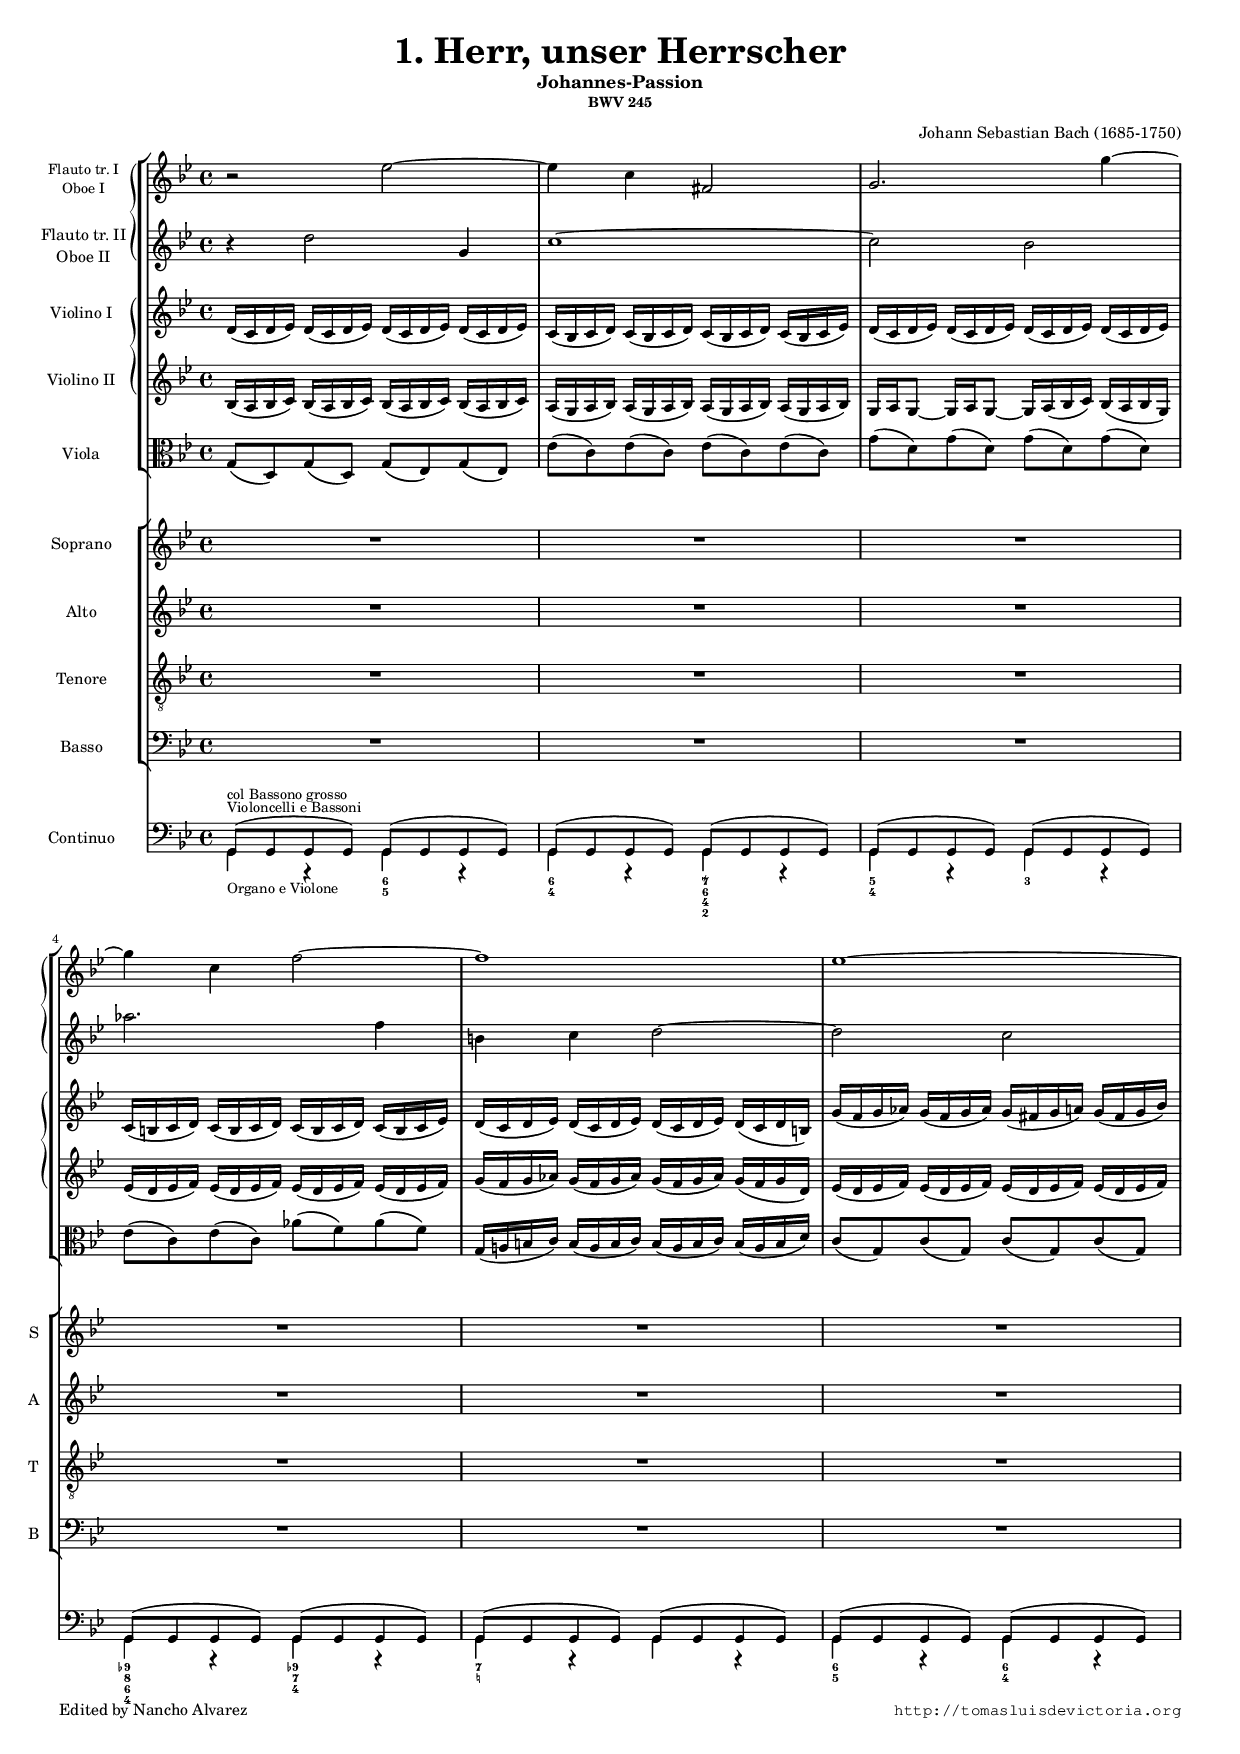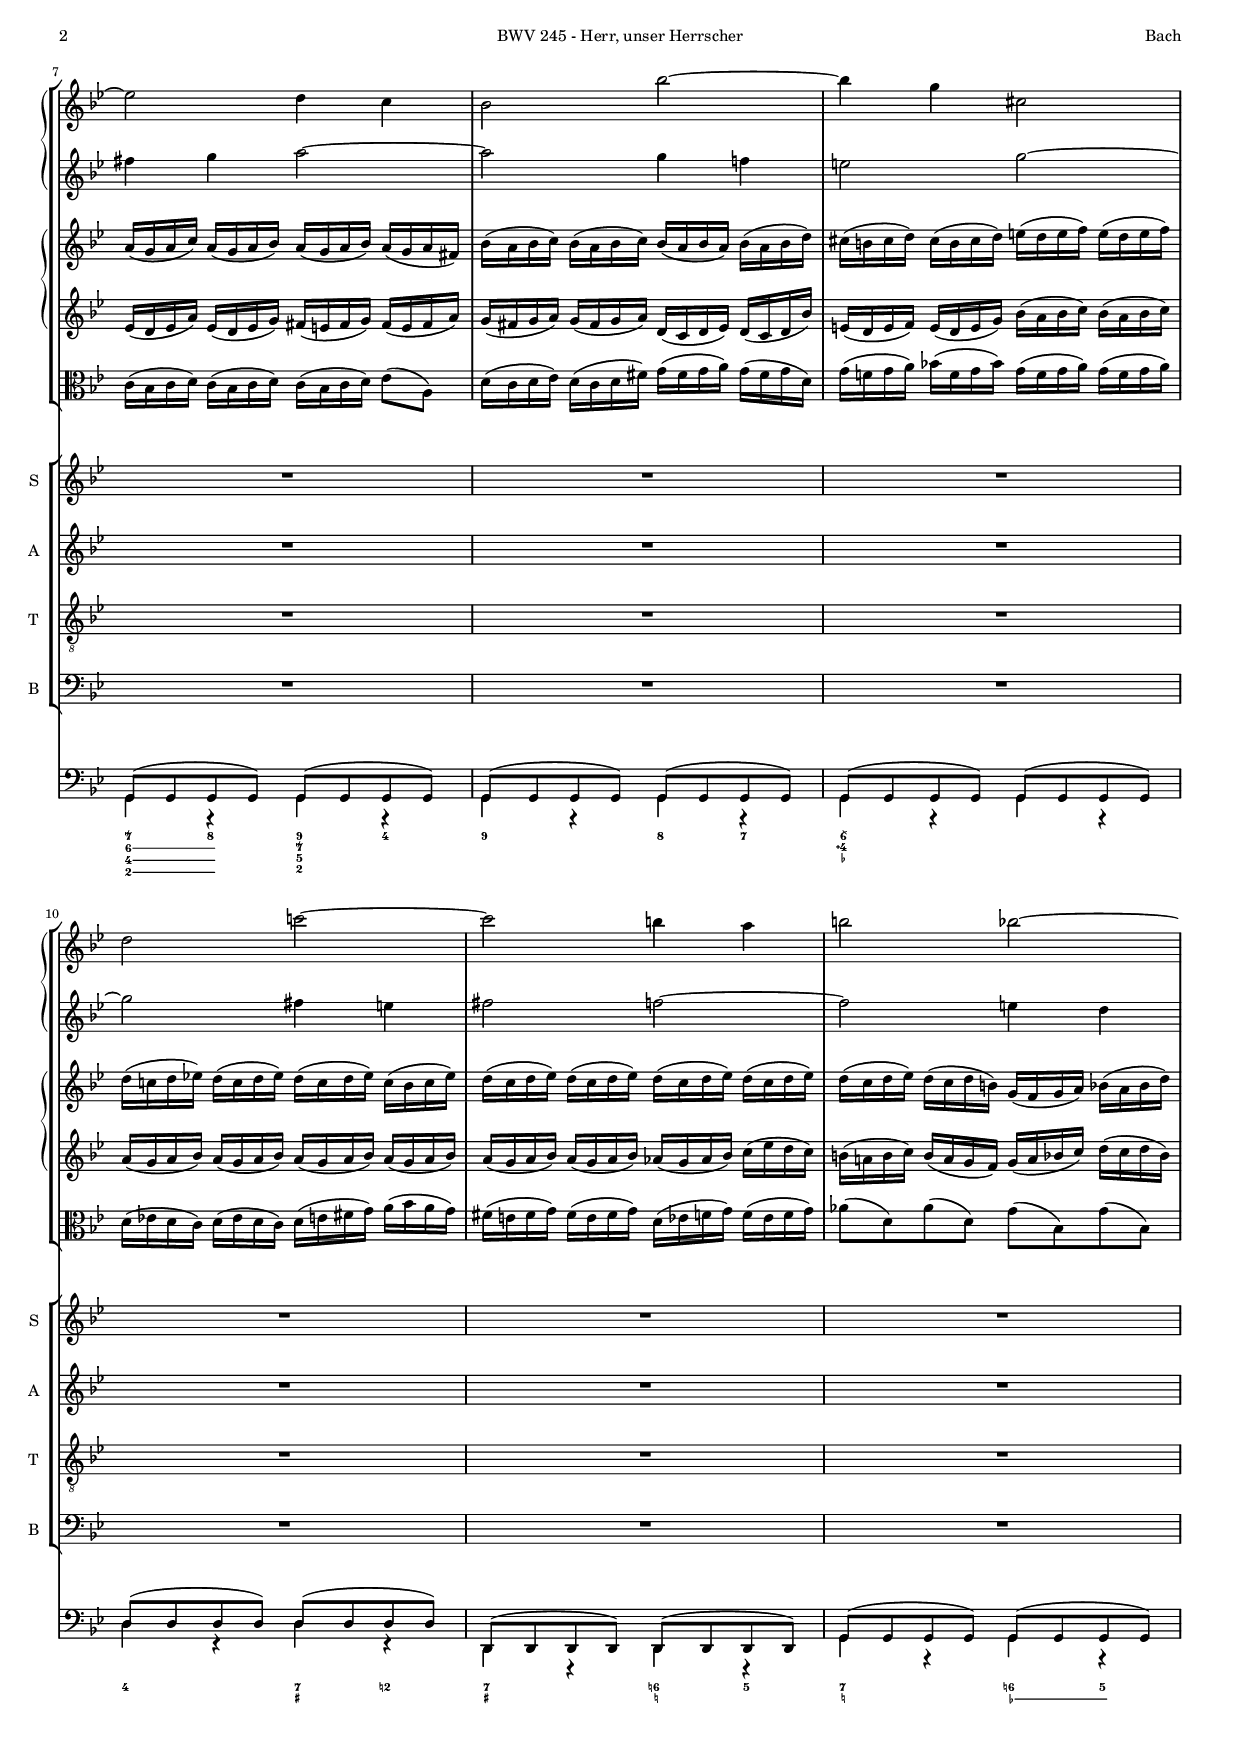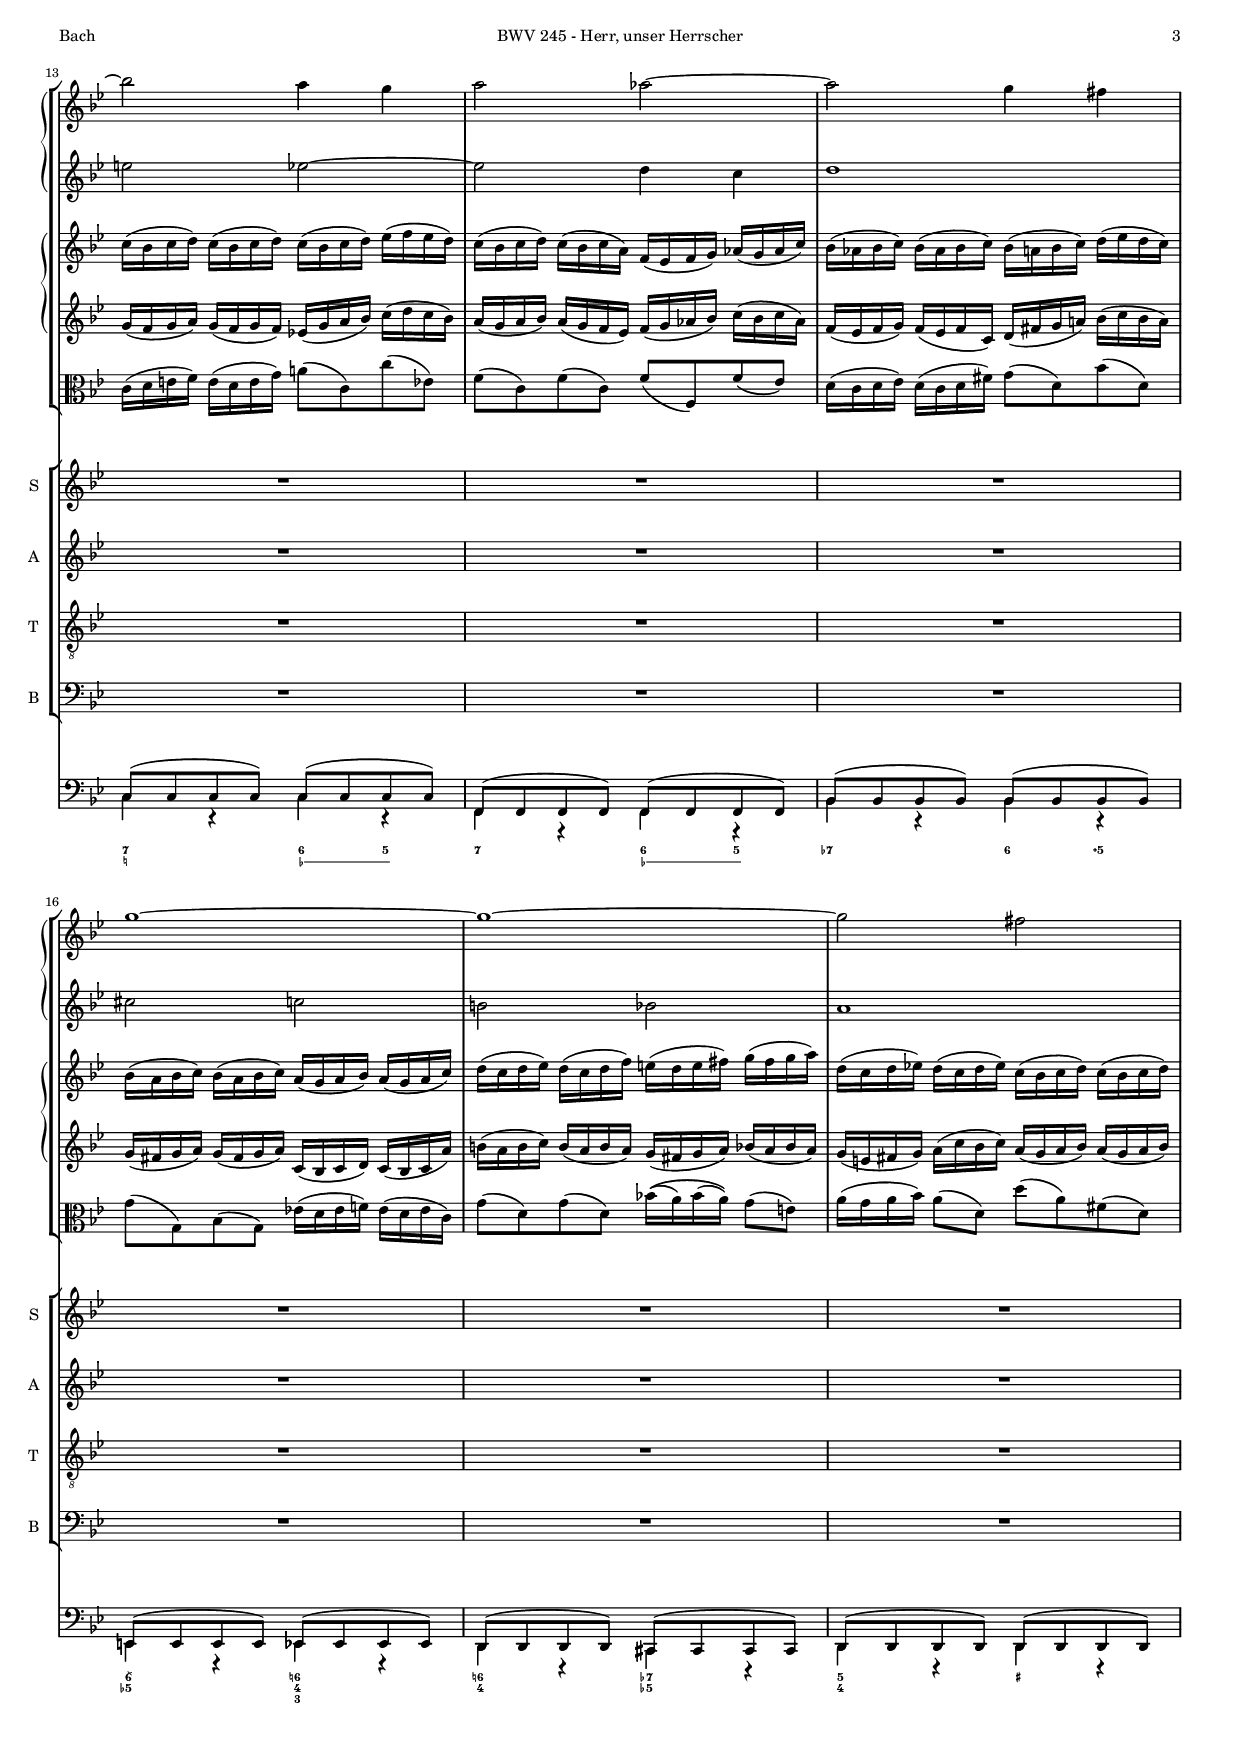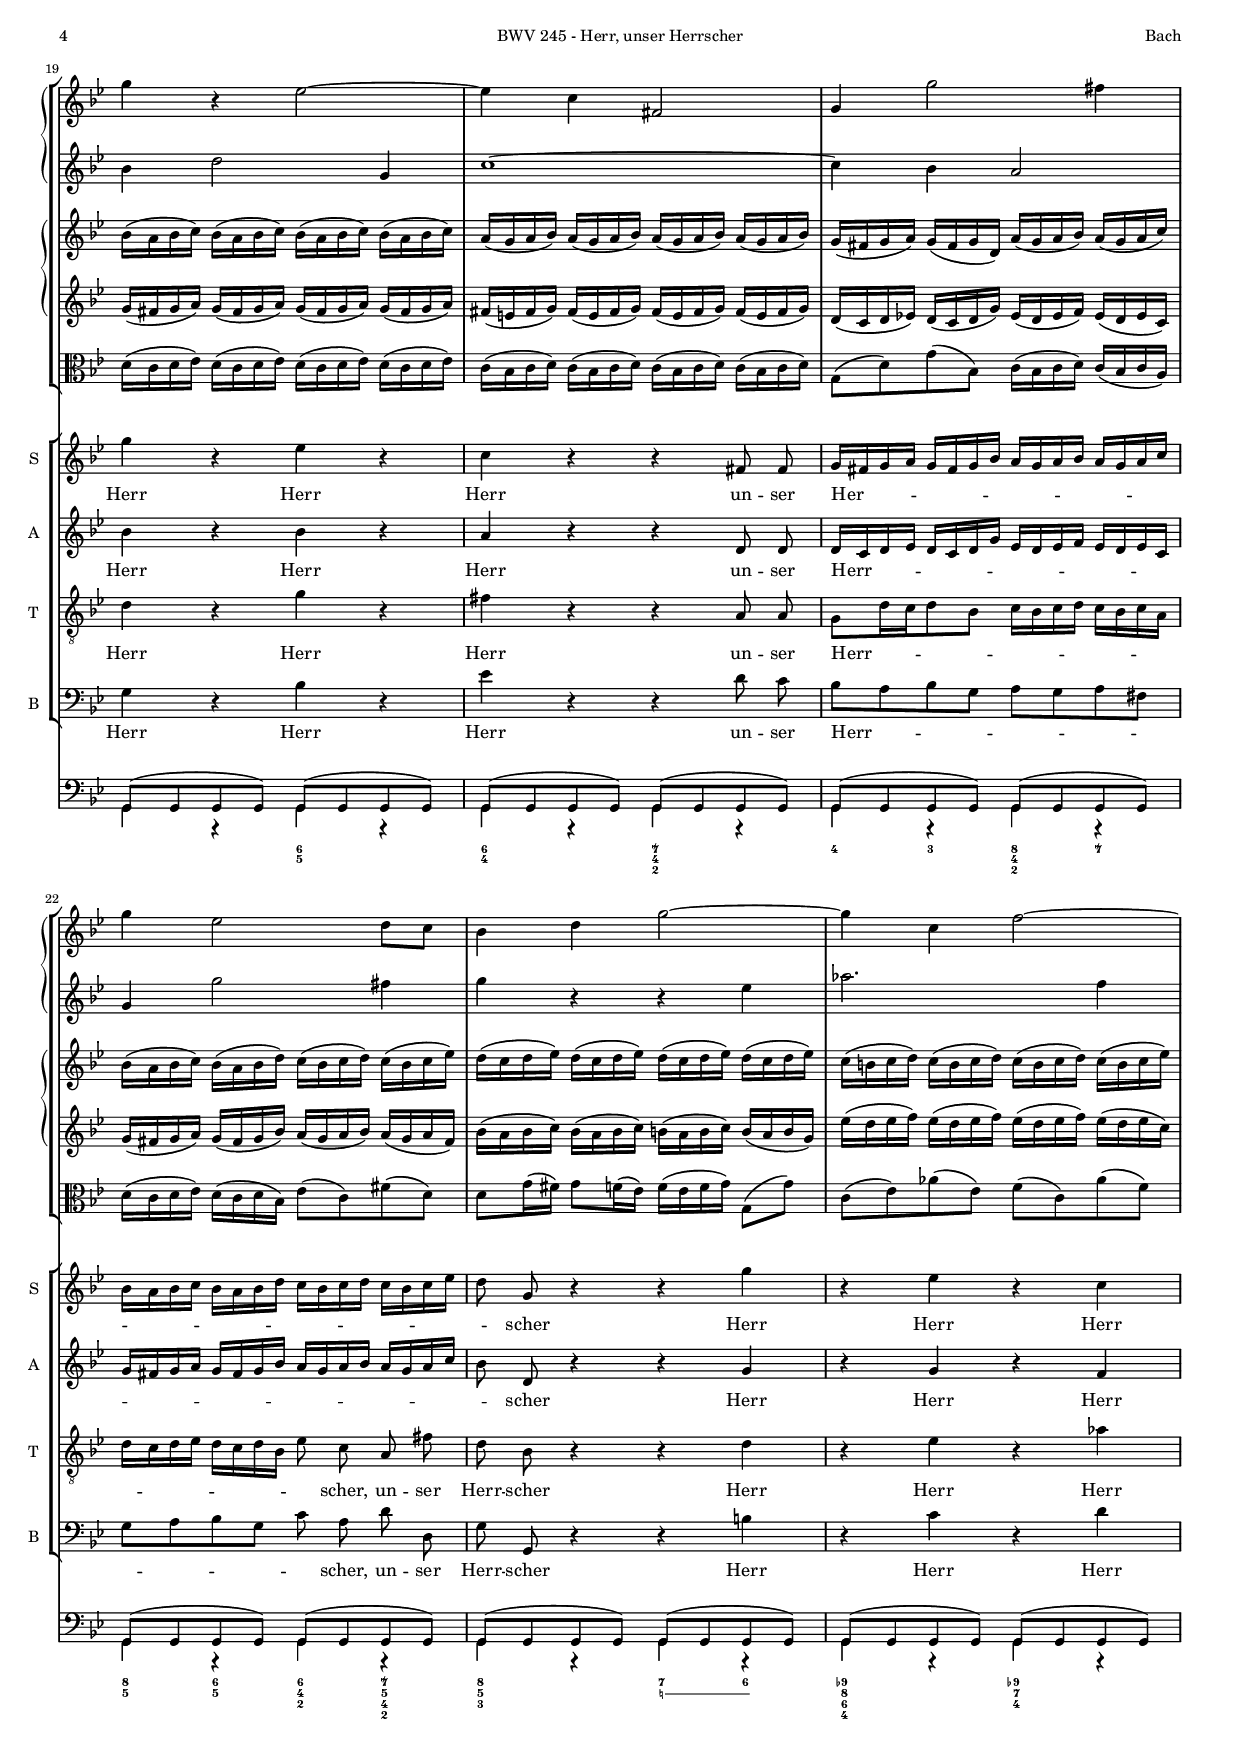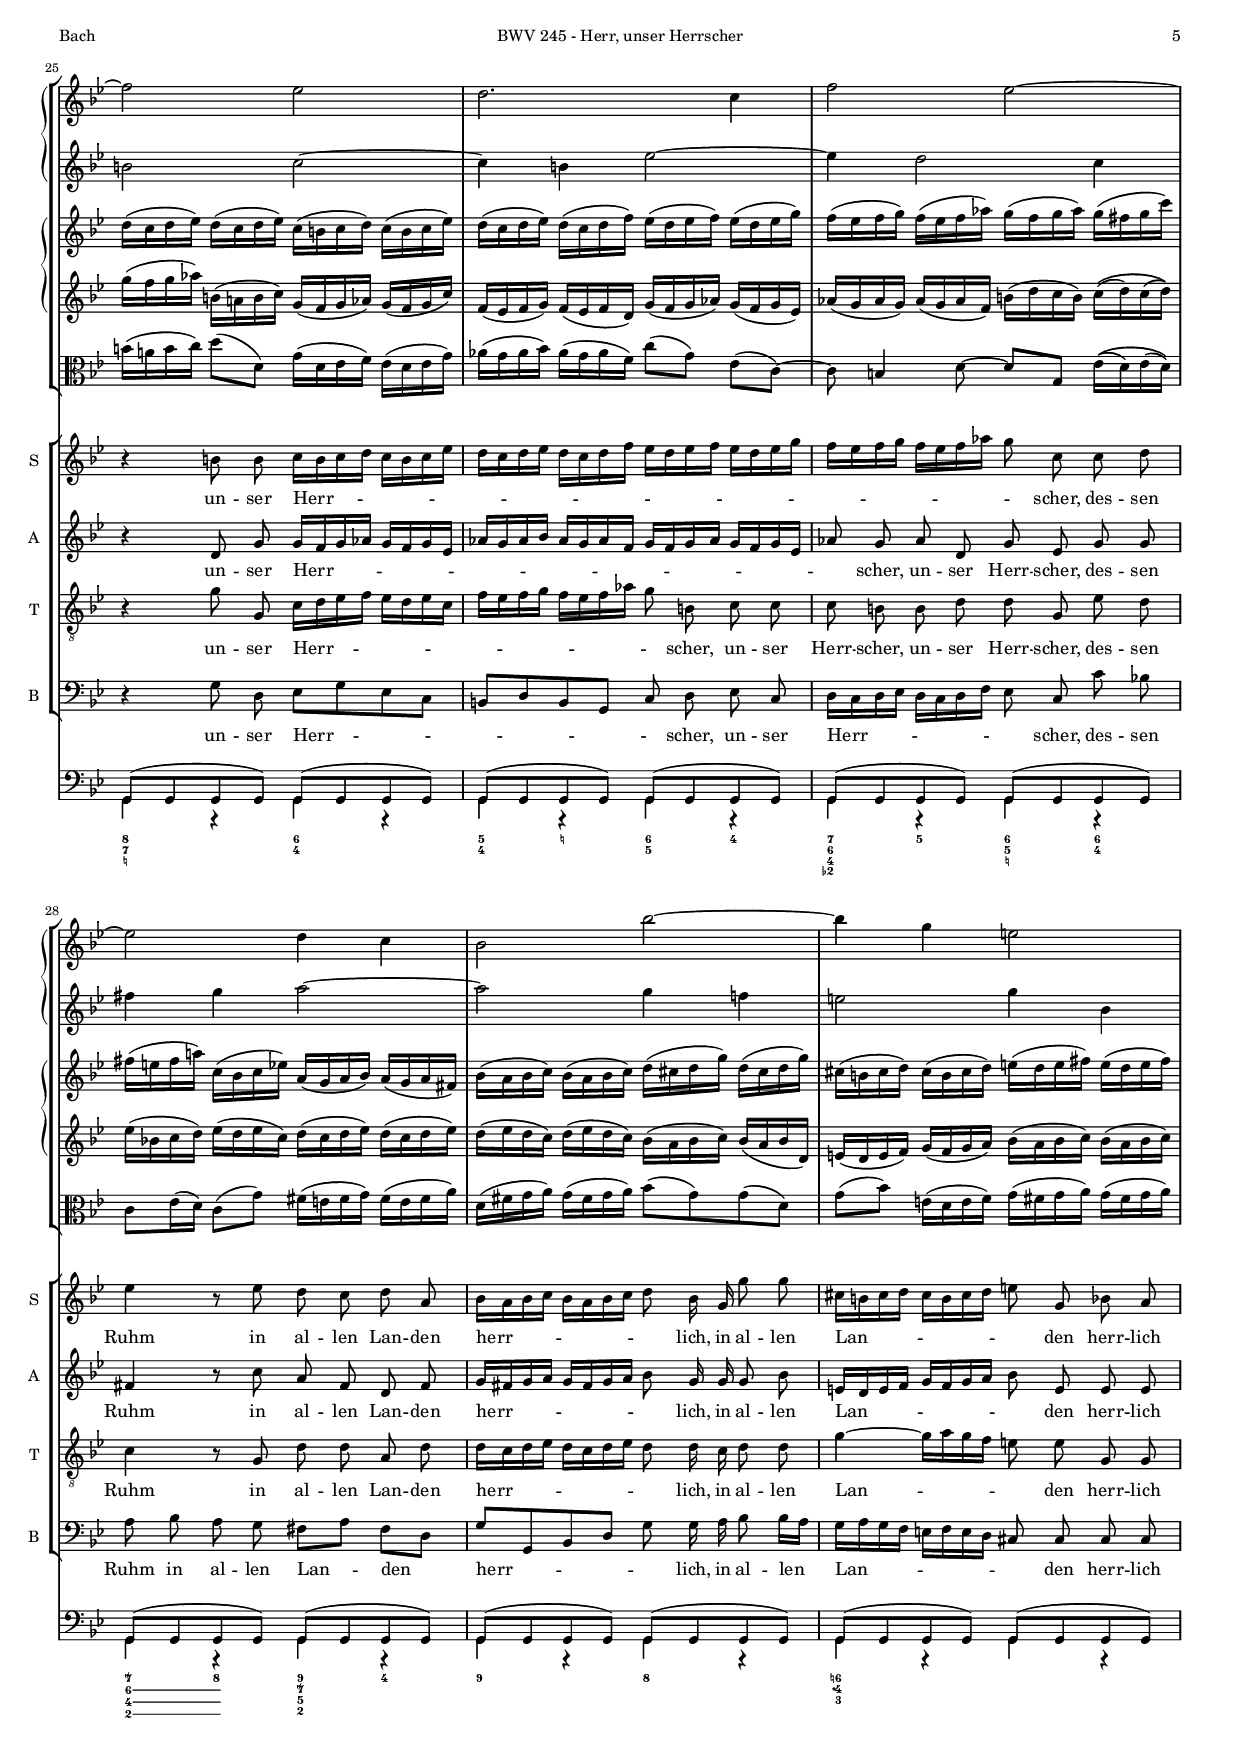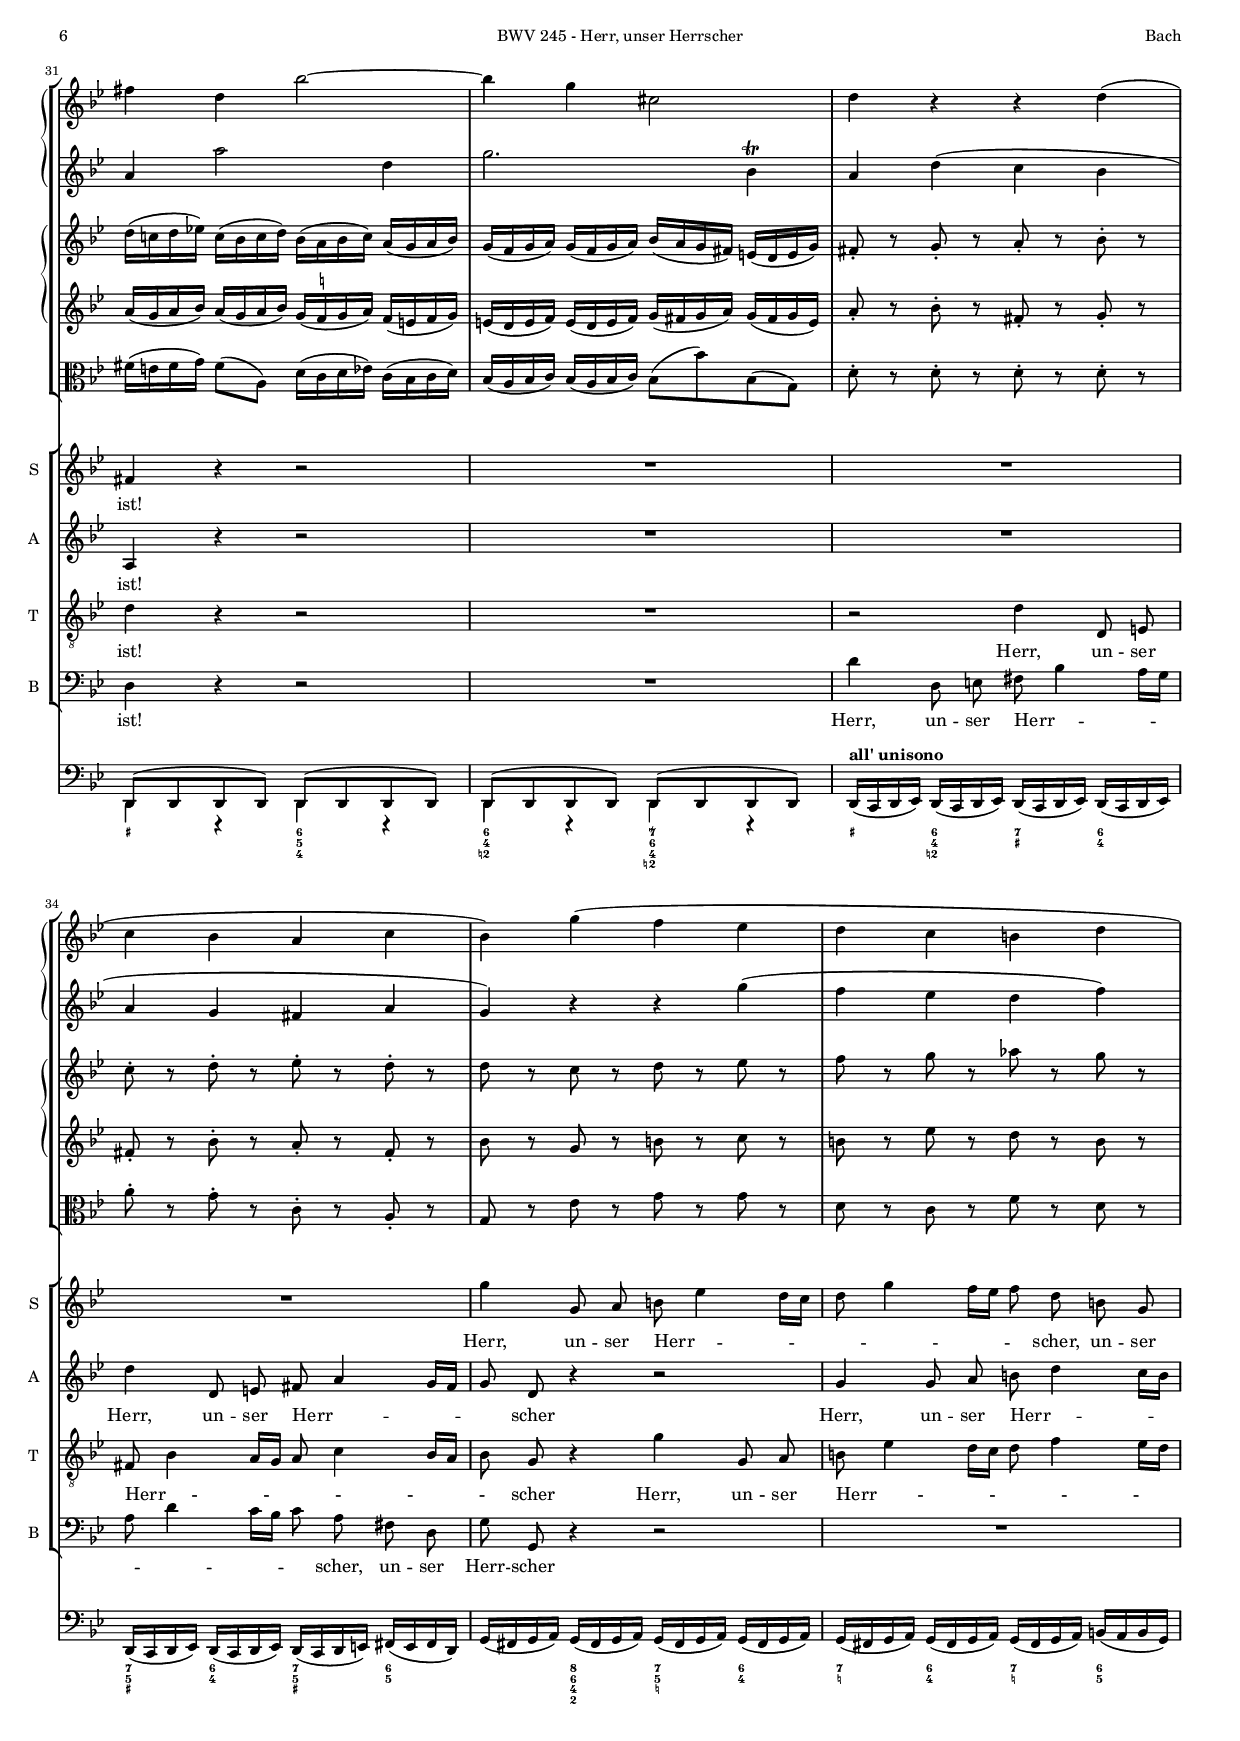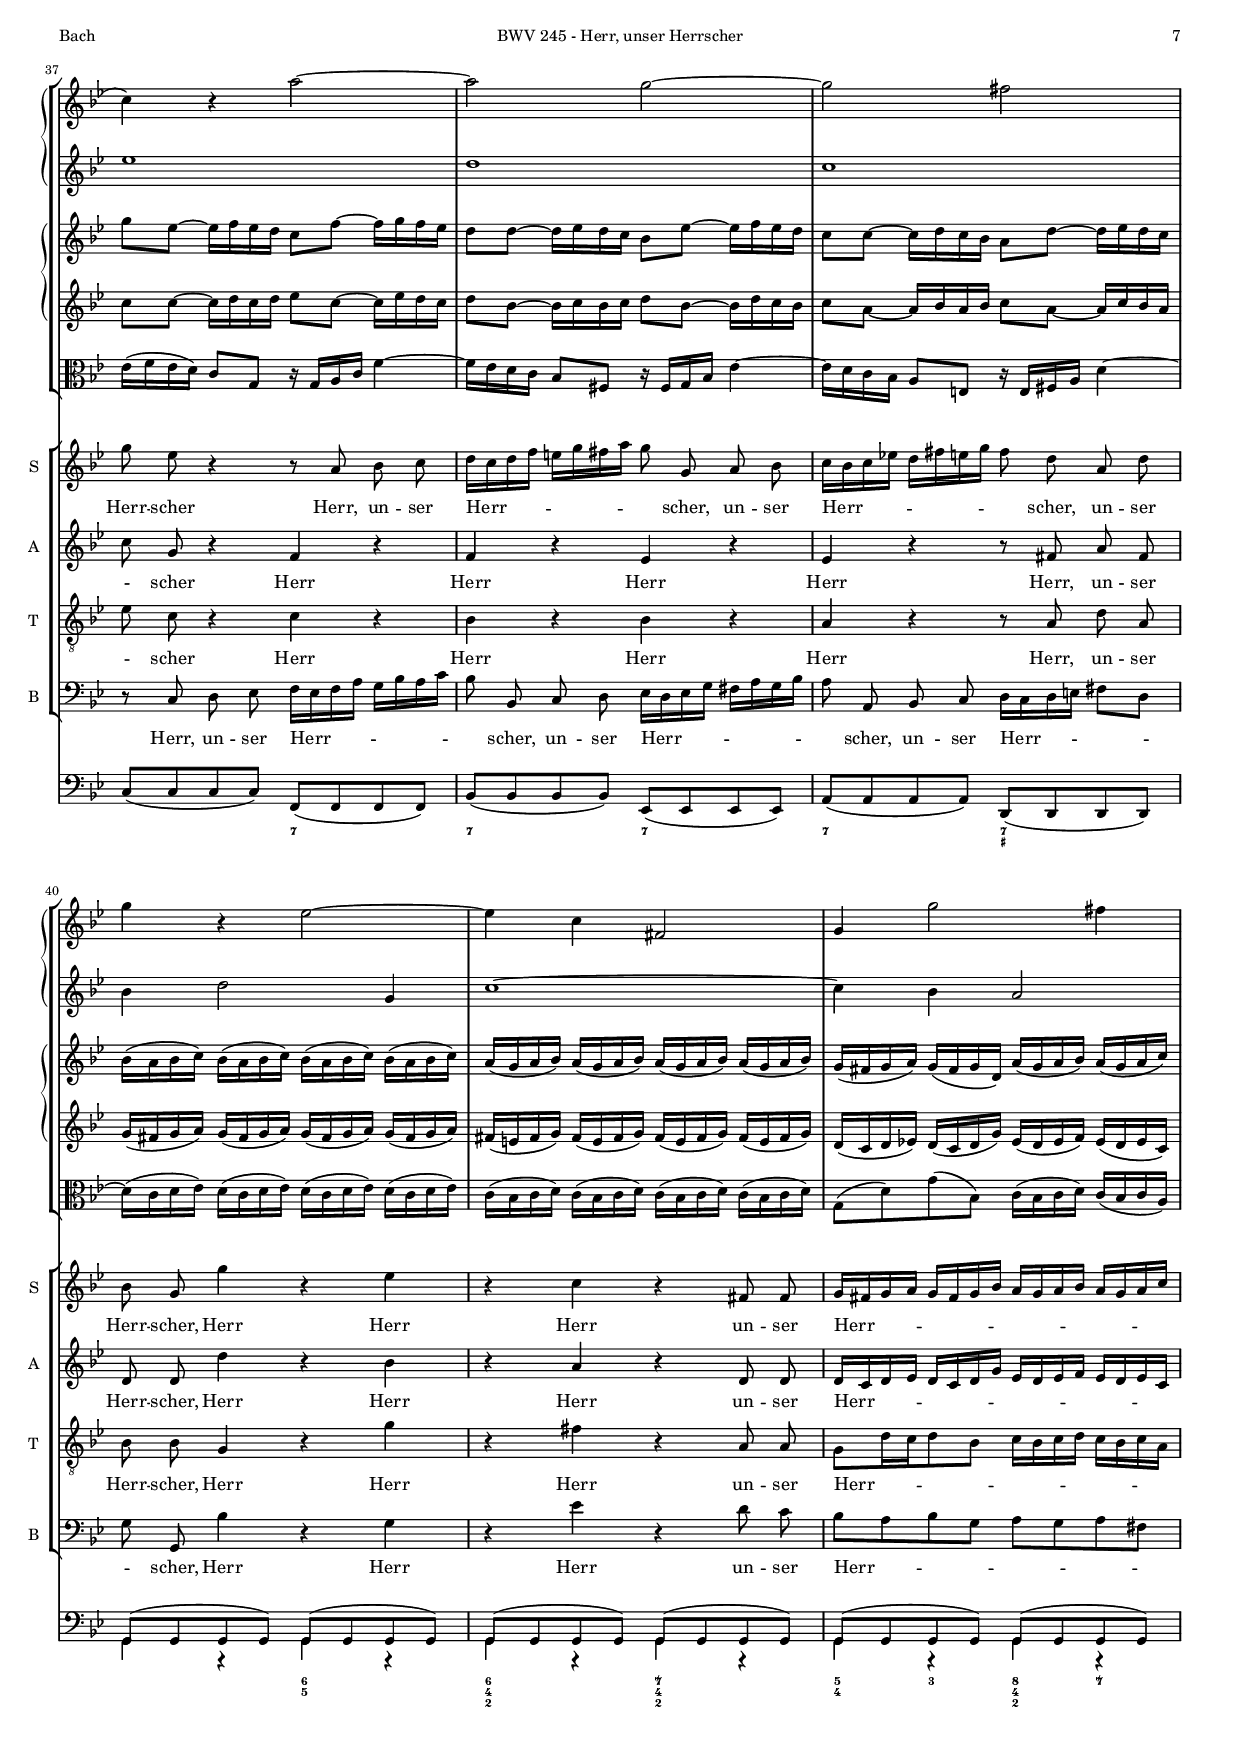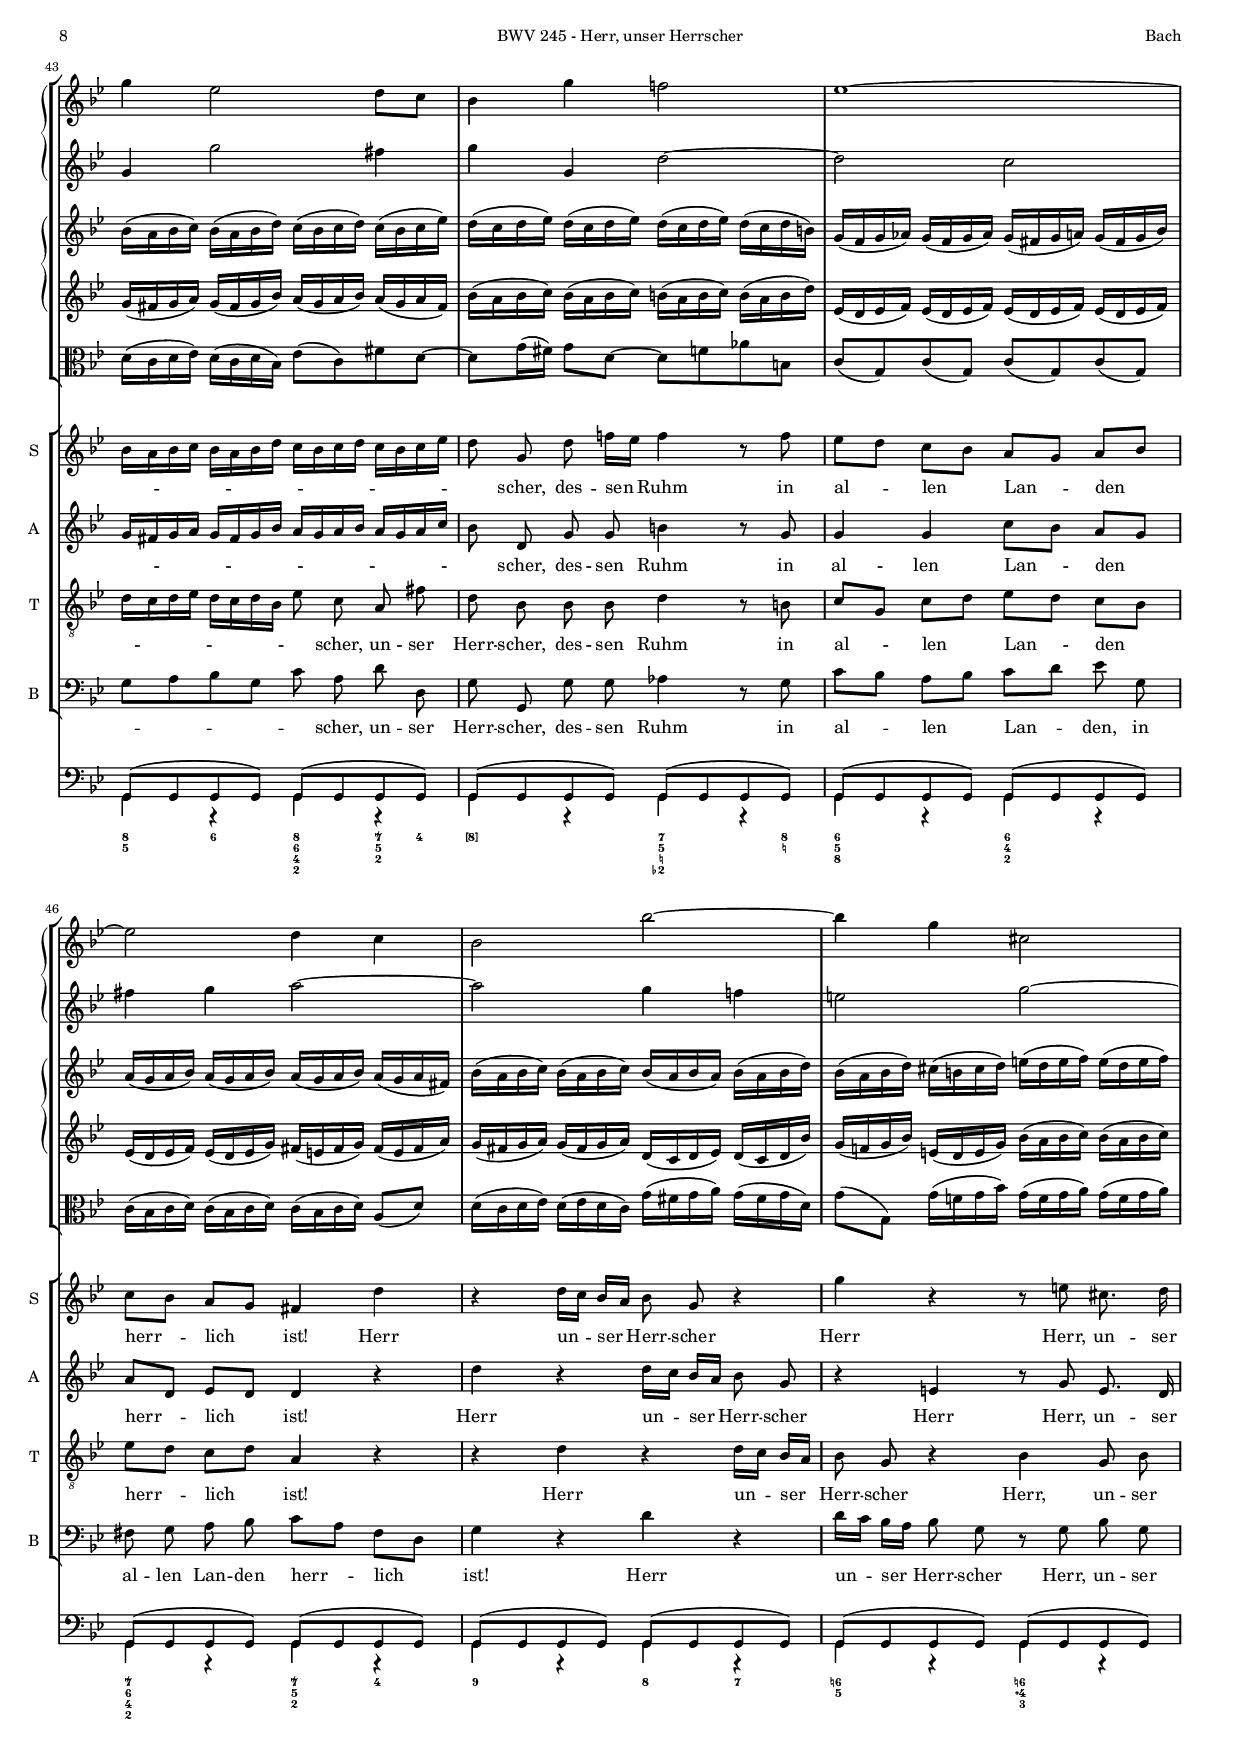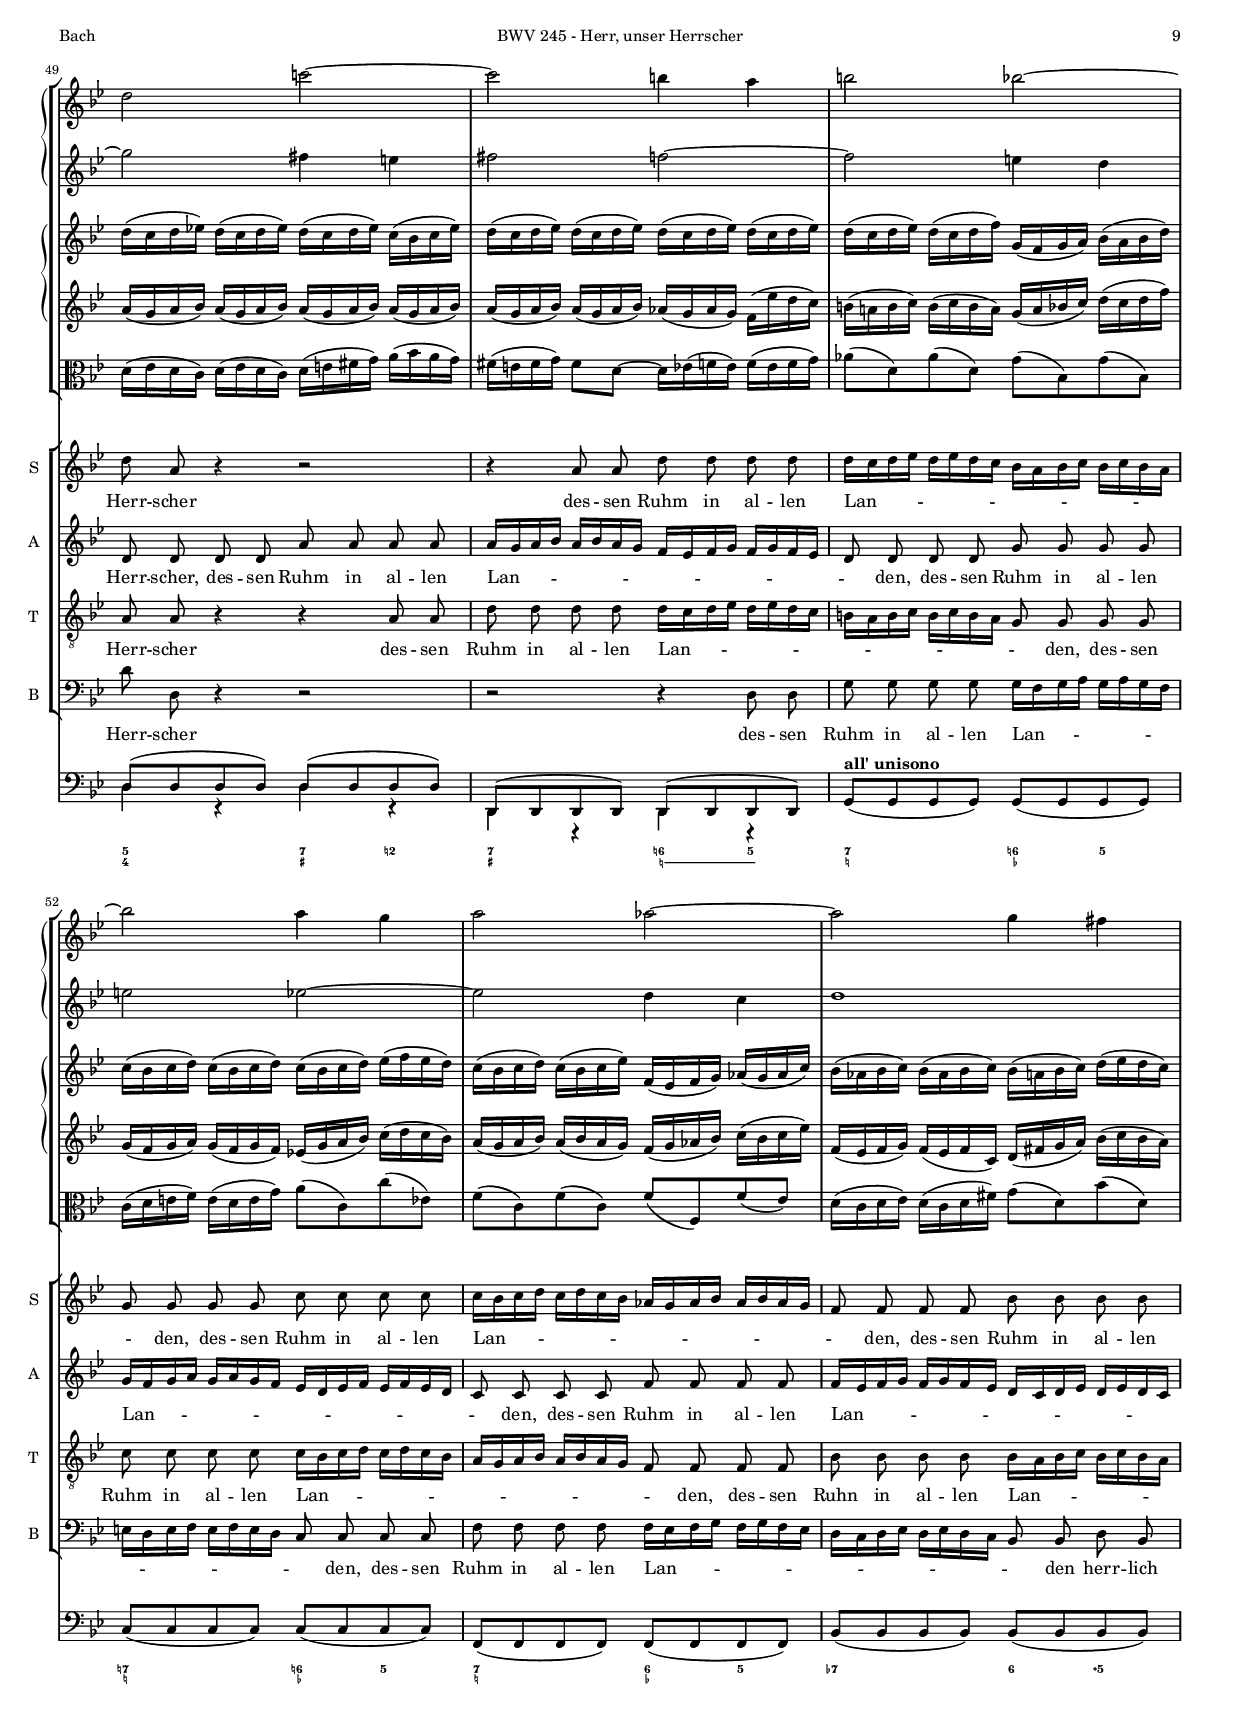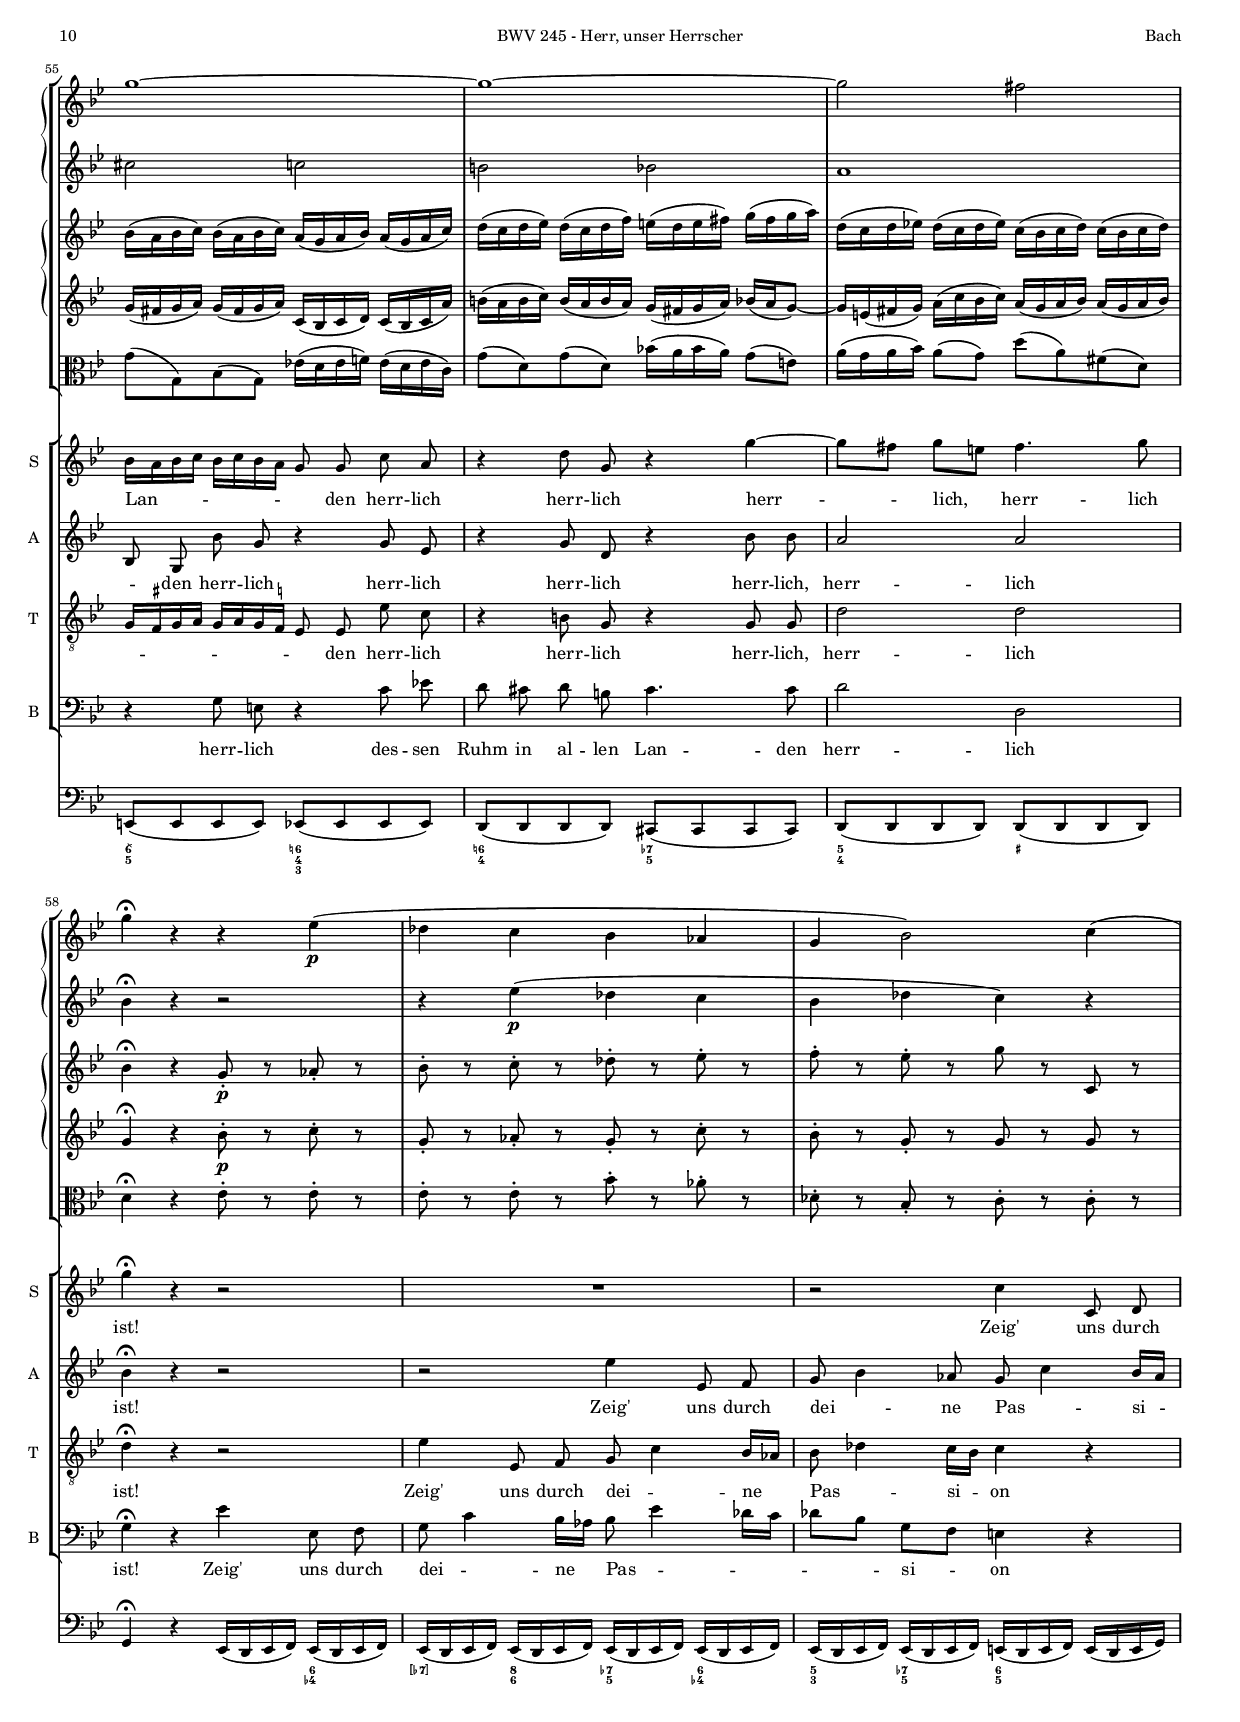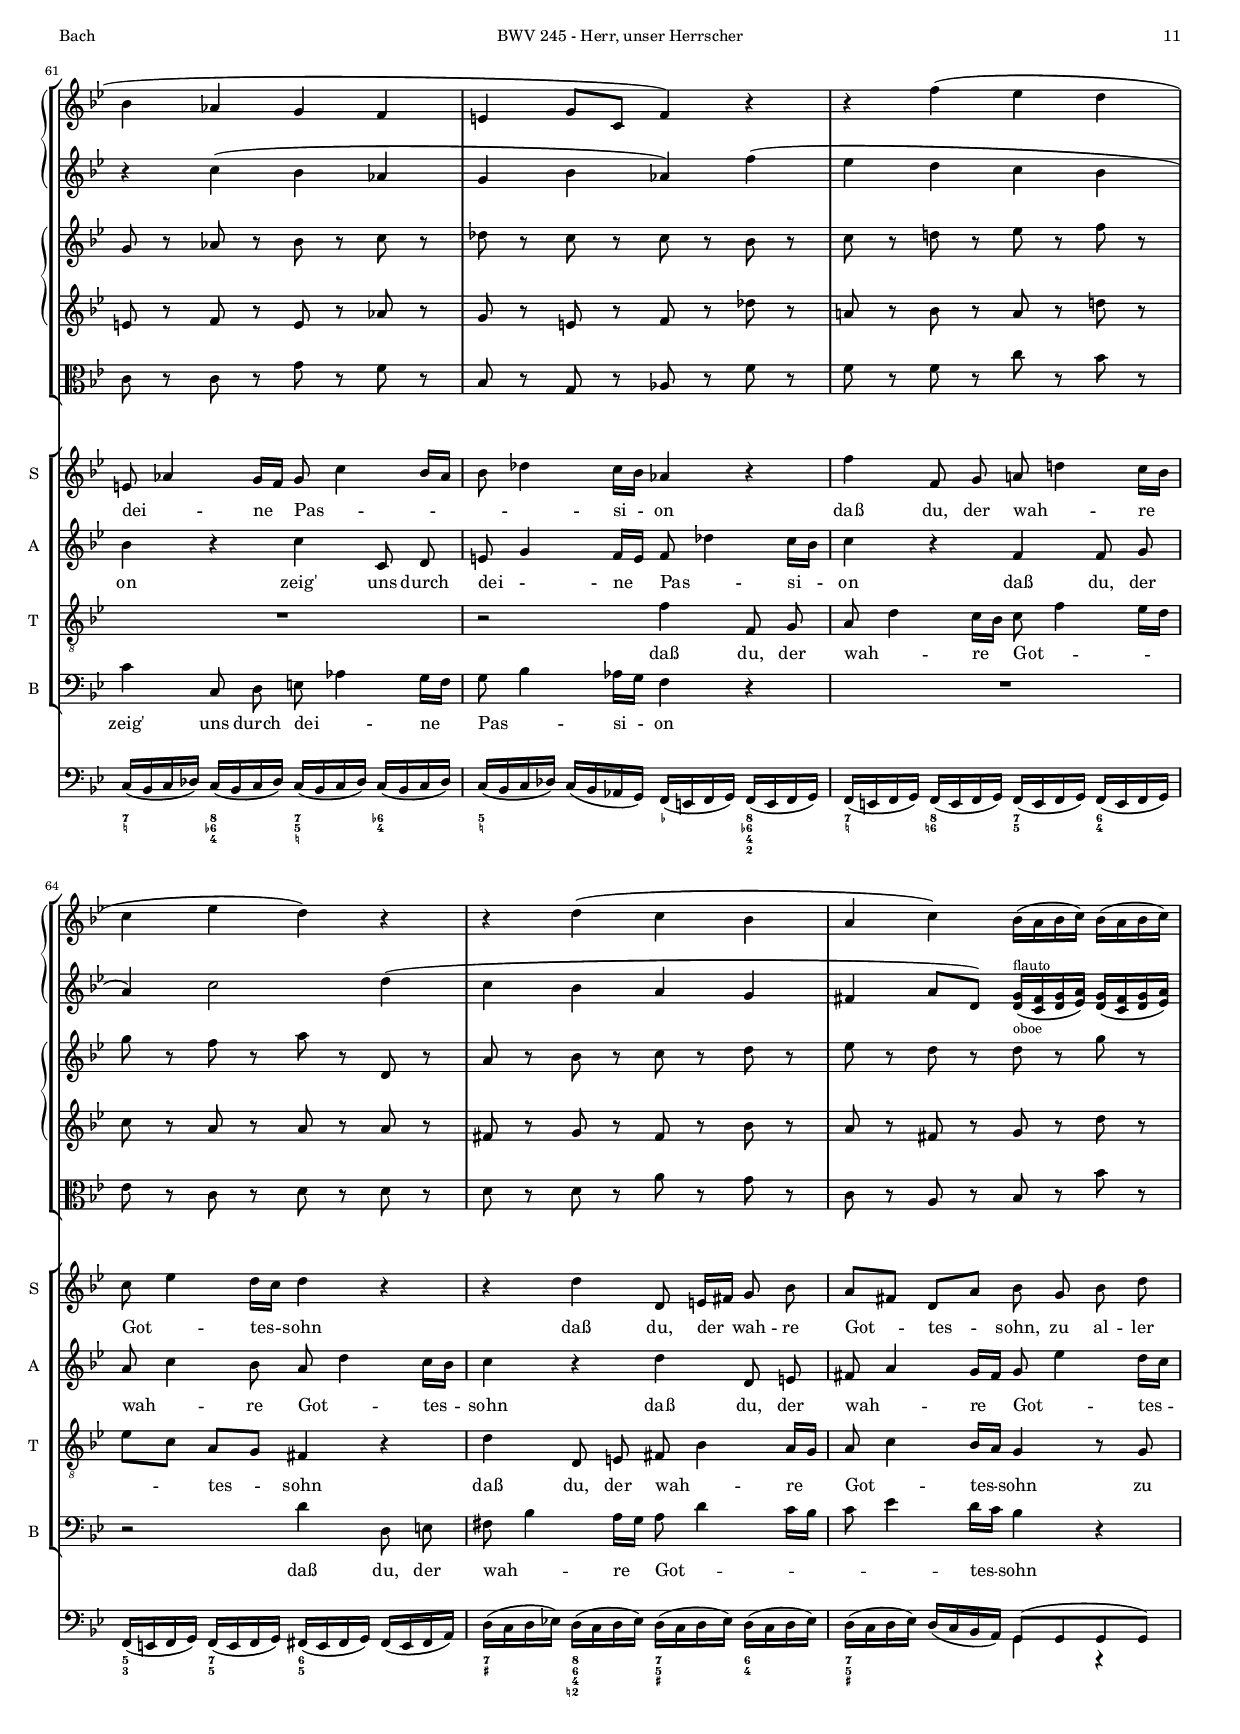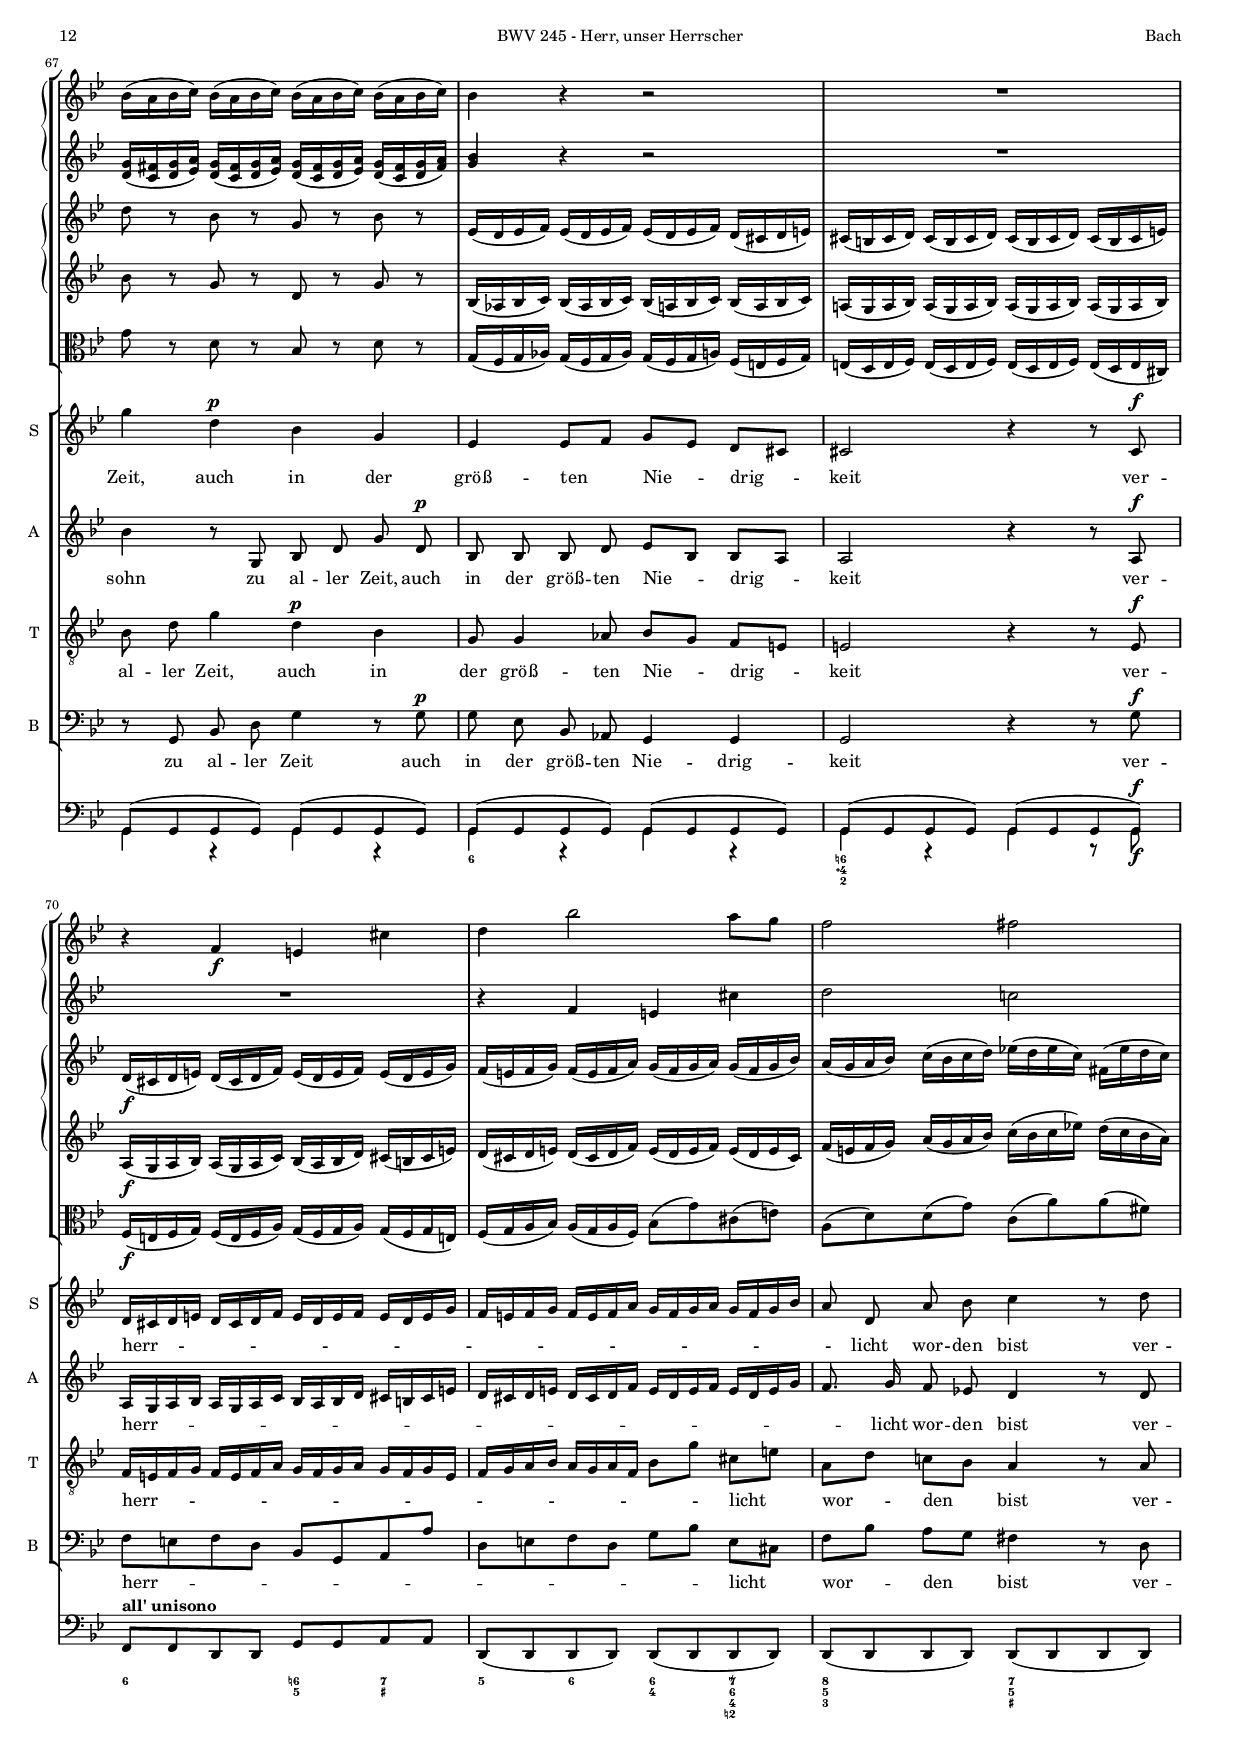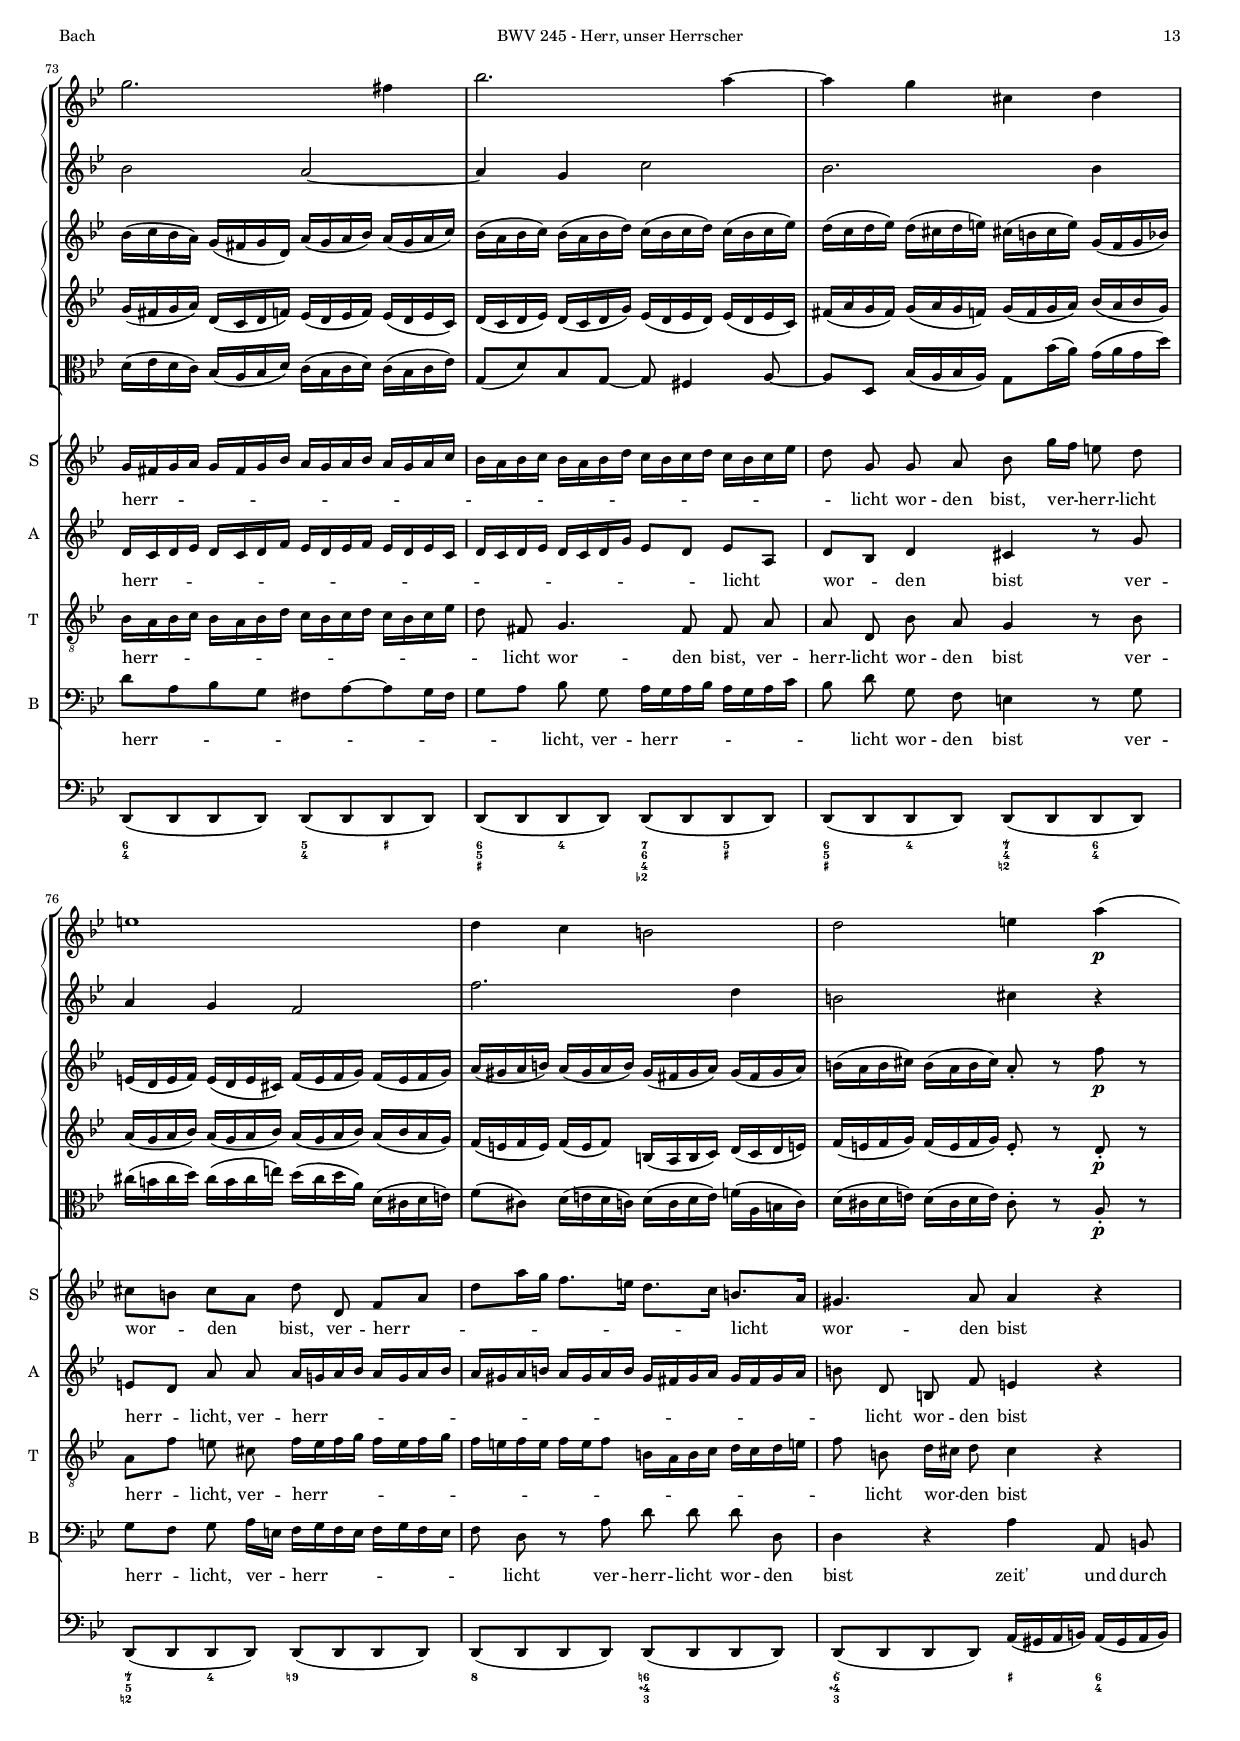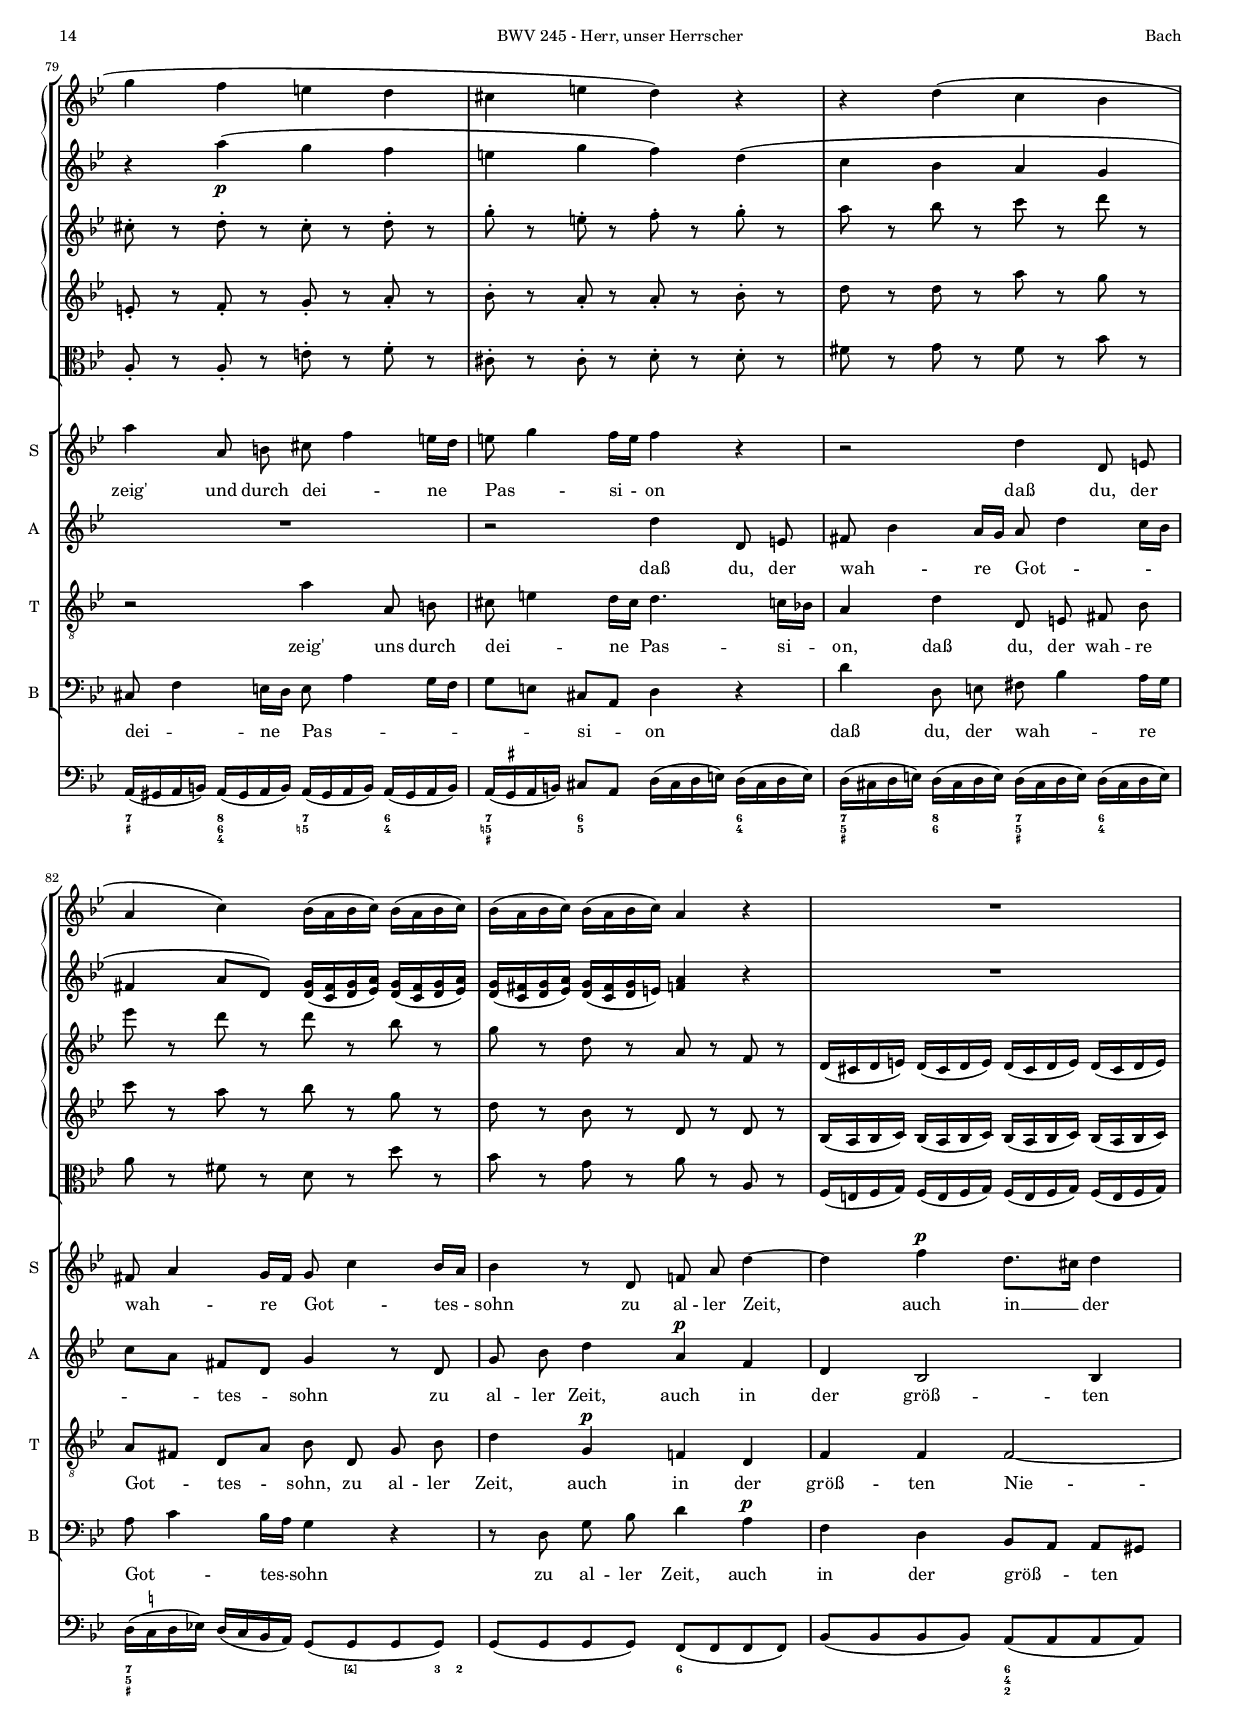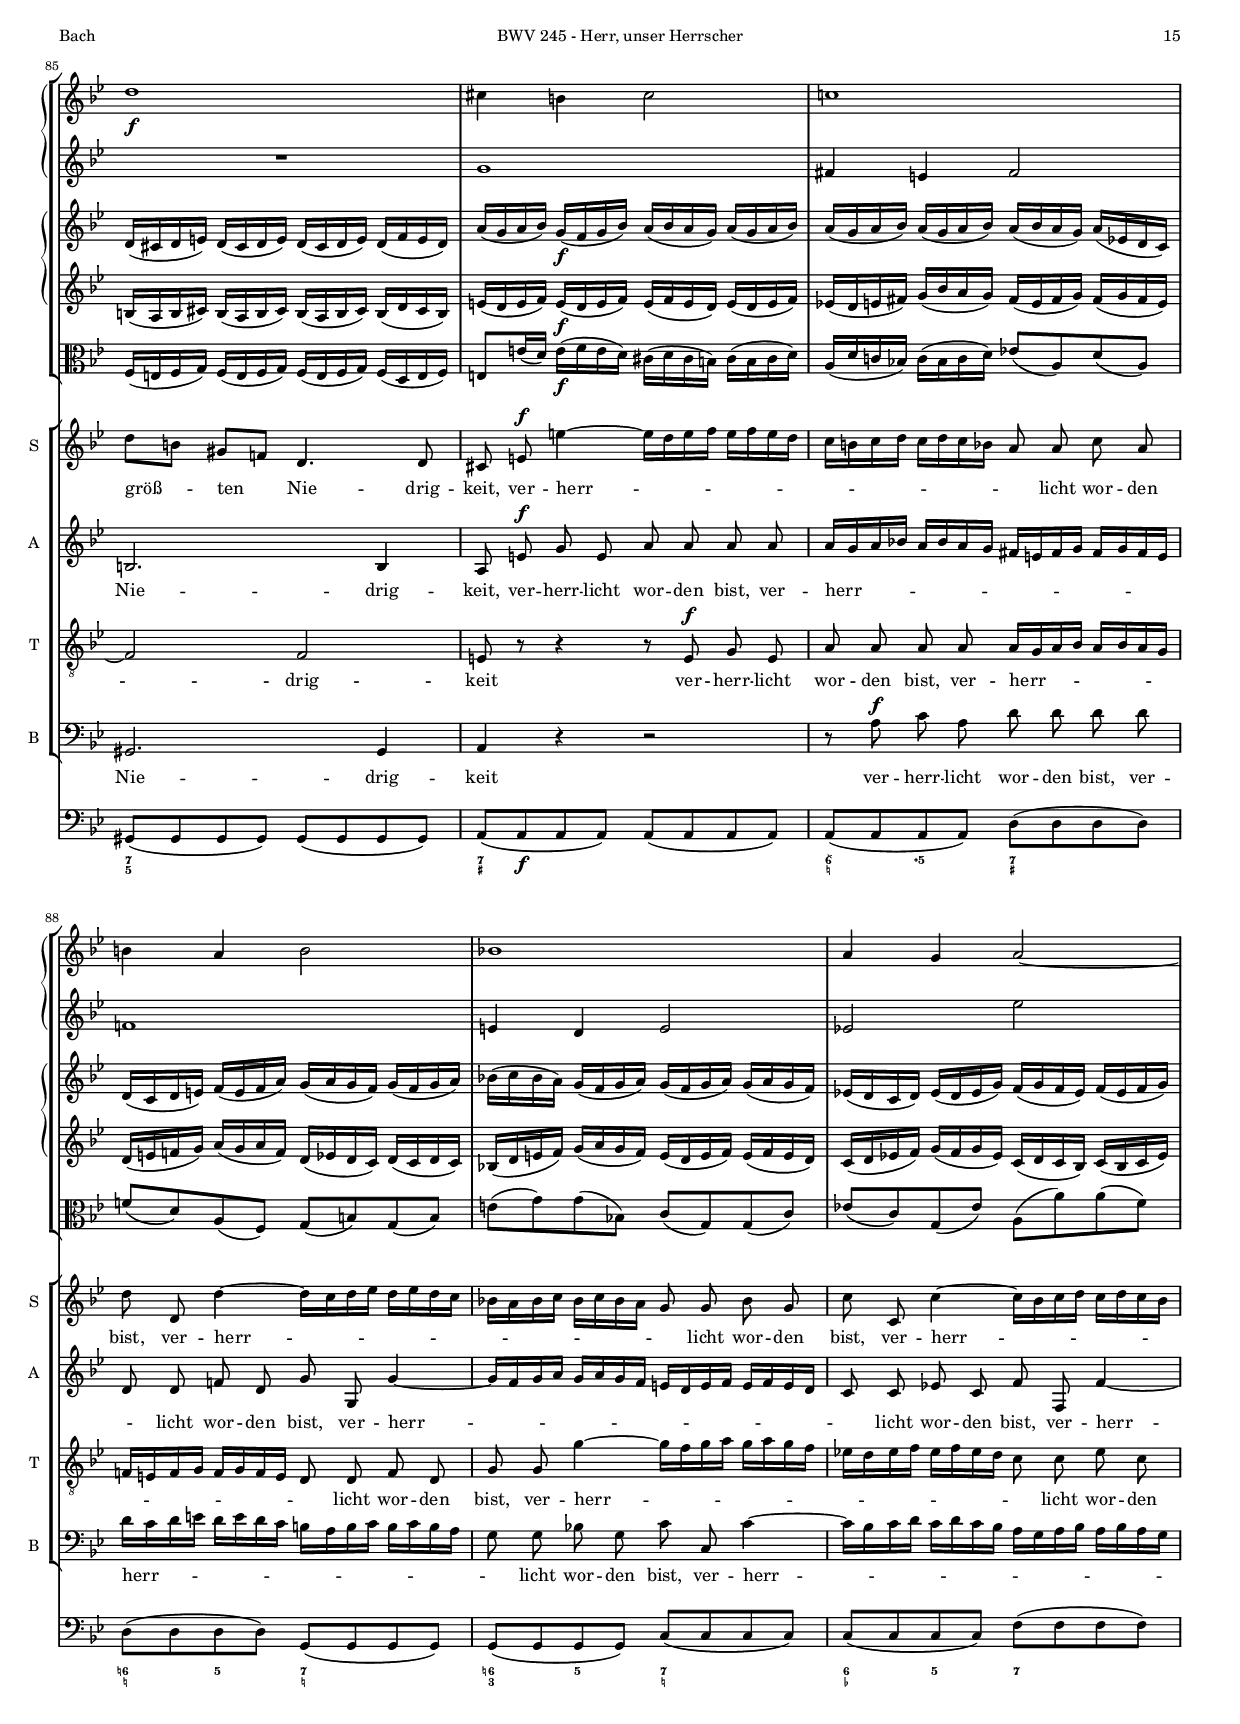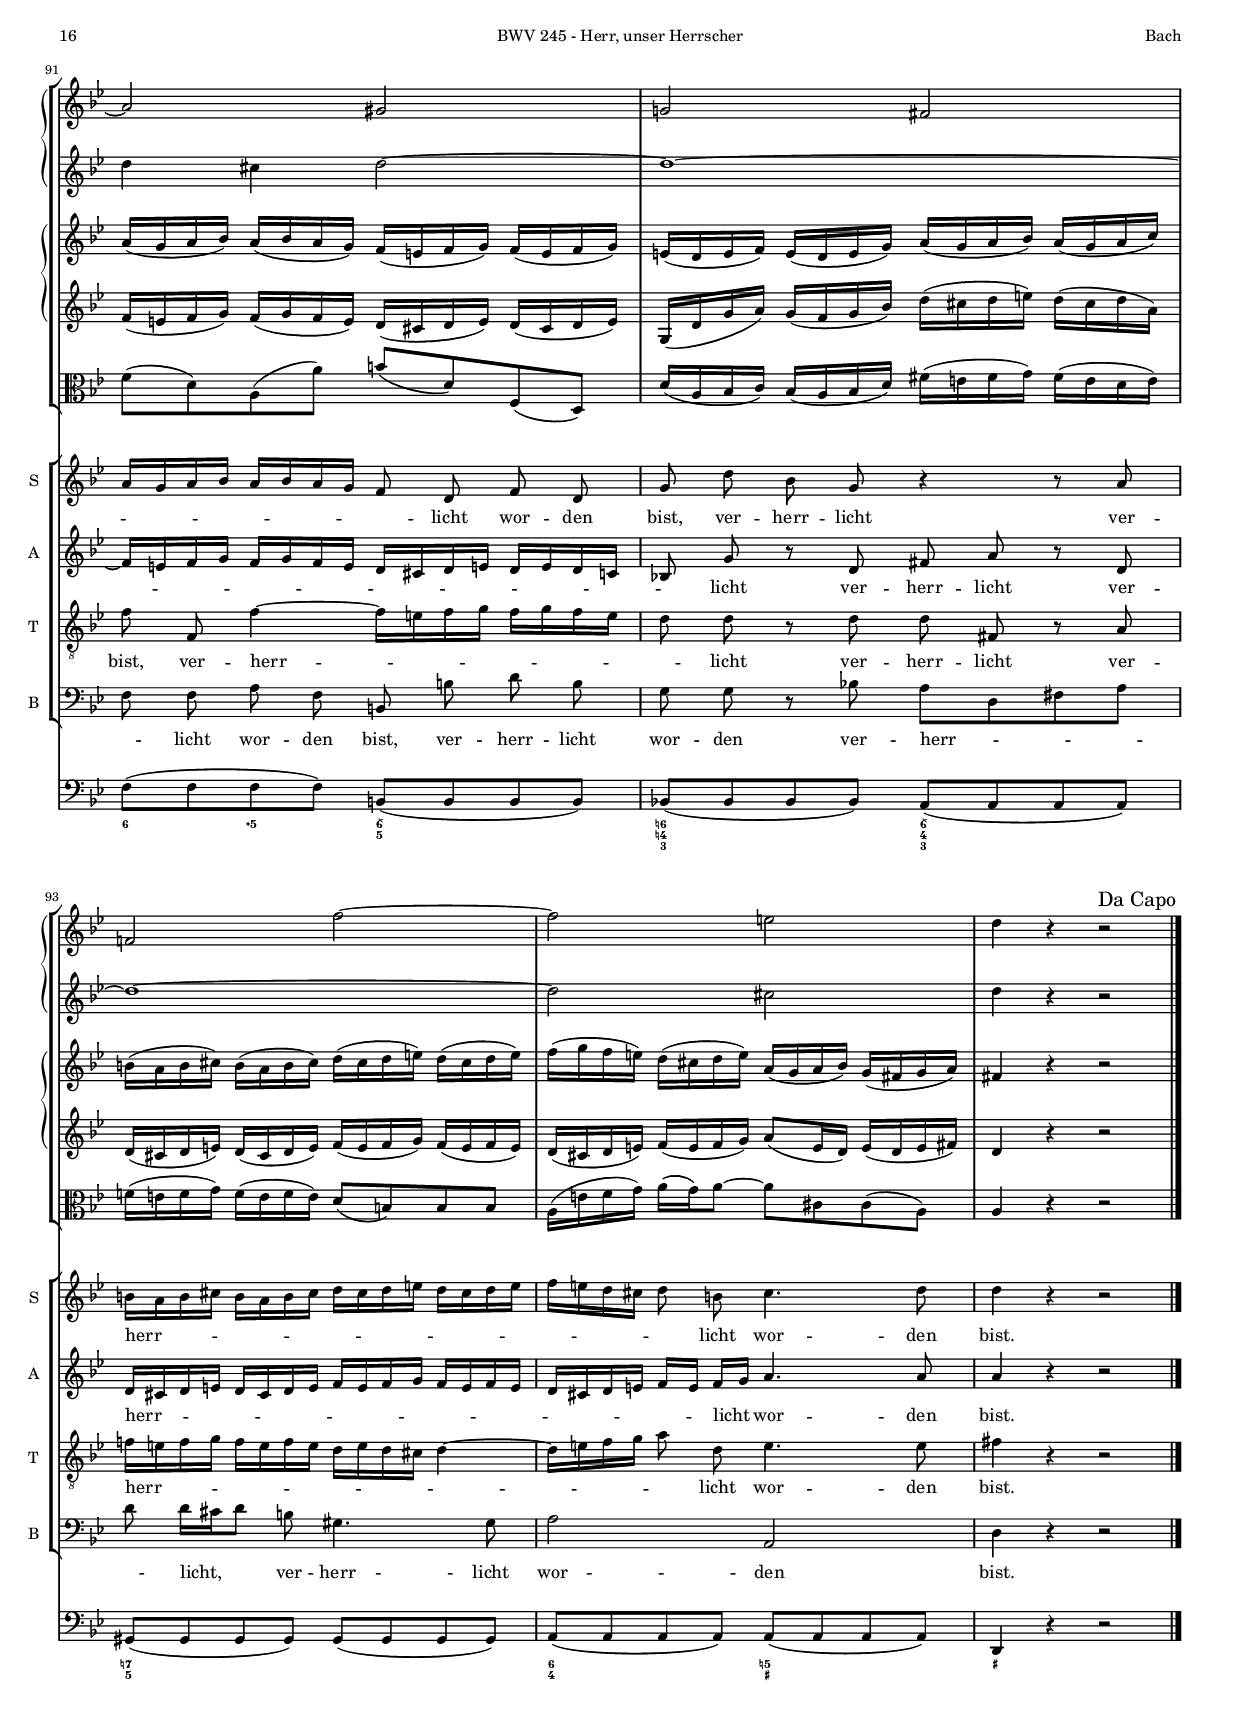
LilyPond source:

\version "2.18.0"

#(set-default-paper-size "a4")
#(set-global-staff-size 13.85)
#(ly:set-option 'point-and-click #f)
%nomobile

italicas=\override LyricText.font-shape = #'italic
rectas=\override LyricText.font-shape = #'upright
ss=\once \set suggestAccidentals = ##t
mtempo={\tempo 4 = 60 }
pfermata=\markup{"(" \musicglyph #"scripts.ufermata" ")"}
showMultiRests = { \set Staff.keepAliveInterfaces = #'( rhythmic-grob-interface multi-measure-rest-interface lyric-interface stanza-number-interface percent-repeat-interface) }
hideMultiRests = \unset Staff.keepAliveInterfaces
noados=\once \set Staff.aDueText = #""


htitle="BWV 245 - Herr, unser Herrscher"
hcomposer="Bach"

\header {
	title=\markup{\fontsize #3 "1. Herr, unser Herrscher"}
	subtitle="Johannes-Passion"
        subsubtitle=\markup{\raise #.8 "BWV 245" \vspace #1 }
        composer="Johann Sebastian Bach (1685-1750)"
        pdfauthor=\composer
       %opus="(-)"
	%poet=\markup{"BWV 245"}
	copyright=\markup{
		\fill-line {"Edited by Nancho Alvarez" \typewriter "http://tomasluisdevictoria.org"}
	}
%	tagline=""
}

global={
  \compressFullBarRests
  \key bes \major \time 4/4 \skip 1*95 \bar "|."
  \override Score.RehearsalMark.self-alignment-X=#right
  \mark \markup{"Da Capo"}
}

cantus=\relative c'''{
        \set autoBeaming = ##f
        R1*18
        g4 r ees r
        c  r r fis,8 fis
        g16[ fis g a] g[ fis g bes] a[ g a bes] a[ g a c]
        bes[ a bes c] bes[ a bes d] c[ bes c d] c[ bes c ees]
        d8 g, r4 r g'
        r4 ees r c
        r b8 b c16[ b c d] c[ b c ees]
        d[ c d ees] d[ c d f] ees[ d ees f] ees[ d ees g]
        f[ ees f g] f[ ees f aes] g8 c, c d
        ees4 r8 ees d c d a
        bes16[ a bes c] bes[ a bes c] d8 bes16 g g'8 g
        cis,16[ b cis d] cis[ b cis d] e8 g, bes a
        fis4 r r2
        R1*3
        g'4 g,8 a b ees4 d16[ c]
        d8 g4 f16[ ees] f8 d b g
        g' ees r4 r8 a, bes c
        d16[ c d f] e[ g fis a] g8 g, a bes
        c16[ bes c ees!] d[ fis e g] fis8 d a d
        bes8 g g'4 r ees
        r c r fis,8 fis
        g16[ fis g a] g[ fis g bes] a[ g a bes] a[ g a c]
        bes[ a bes c] bes[ a bes d] c[ bes c d] c[ bes c ees]
        d8 g, d' f!16[ ees] f4 r8 f
        ees8[ d] c[ bes] a[ g] a[ bes]
        c[ bes] a[ g] fis4 d'
        r4 d16[ c] bes[ a] bes8 g r4
        g'4 r r8 e8 cis8. d16
        d8 a r4 r2
        r4 a8 a d d d d
        d16[ c d ees] d[ ees d c] bes[ a bes c] bes[ c bes a]
        g8 g g g c c c c
        c16[ bes c d] c[ d c bes] aes[ g aes bes] aes[ bes aes g]
        f8 f f f bes bes bes bes
        bes16[ a bes c] bes[ c bes a] g8 g c a
        r4 d8 g, r4 g' ~
        g8[ fis] g[ e] fis4. g8
        g4^\fermata r4 r2
        R1
        r2 c,4 c,8 d
        e8 aes4 g16[ f] g8 c4 bes16[ aes]
        bes8 des4 c16[ bes] aes4 r
        f'4 f,8 g a! d!4 c16[ bes]
        c8 ees4 d16[ c] d4 r
        r d d,8 e16[ fis] g8 bes
        a8[ fis] d[ a'] bes g bes d
        g4 d^\p bes g
        ees4 ees8[ f] g[ ees] d[ cis]
        cis2 r4 r8 cis8^\f 
        d16[ cis d e] d[ cis d f] e[ d e f] e[ d e g]
        f[ e f g] f[ e f a] g[ f g a] g[ f g bes]
        a8 d, a' bes c4 r8 d
        g,16[ fis g a] g[ fis g bes] a[ g a bes] a[ g a c] 
        bes[ a bes c] bes[ a bes d] c[ bes c d] c[ bes c ees]
        d8 g, g a bes g'16[ f] e8 d
        cis8[ b] cis[ a] d d, f[ a]
        d8[ a'16 g] f8.[ e16] d8.[ c16] b8.[ a16]
        gis4. a8 a4 r
        a'4 a,8 b cis8 f4 e16[ d]
        e8 g4 f16[ e] f4 r
        r2 d4 d,8 e
        fis8 a4 g16[ fis] g8 c4 bes16[ a]
        bes4 r8 d, f! a d4 ~
        d f^\p d8.[ cis16] d4
        d8[ b] gis[ f!] d4. d8
        cis8 e^\f e'4 ~ e16[ d e f] e[ f e d]
        c[ b c d] c[ d c bes] a8 a c a
        d8 d, d'4 ~ d16[ c d ees] d[ ees d c]
        bes![ a bes c] bes[ c bes a] g8 g bes g
        c8 c, c'4 ~ c16[ bes c d] c[ d c bes]
        a[ g a bes] a[ bes a g] f8 d f d
        g8 d' bes g r4 r8 a
        b16[ a b cis] b[ a b cis] d[ cis d e] d[ cis d e]
        f[ e d cis] d8 b cis4. d8
        d4 r r2
}

altus=\relative c''{
        \set autoBeaming = ##f
        R1*18
        bes4 r bes r
        a4 r r d,8 d
        d16[ c d ees] d[ c d g] ees[ d ees f] ees[ d ees c]
        g'[ fis g a] g[ fis g bes] a[ g a bes] a[ g a c]
        bes8 d, r4 r g
        r4 g r f
        r d8 g g16[ f g aes] g[ f g ees]
        aes[ g aes bes] aes[ g aes f] g[ f g aes] g[ f g ees]
        aes8 g aes d, g ees g g
        fis4 r8 c' a fis d fis
        g16[ fis g a] g[ fis g a] bes8 g16 g g8 bes
        e,16[ d e f] g[ f g a] bes8 e, e e
        a,4 r r2
        R1*2
        d'4 d,8 e fis a4 g16[ fis]
        g8 d r4 r2
        g4 g8 a b d4 c16[ b]
        c8 g r4 f r
        f r ees r
        ees r r8 fis a fis
        d8 d d'4 r bes
        r a r d,8 d
        d16[ c d ees] d[ c d g] ees[ d ees f] ees[ d ees c]
        g'[ fis g a] g[ fis g bes] a[ g a bes] a[ g a c]
        bes8 d, g g b4 r8 g
        g4 g c8[ bes] a[ g]
        a[ d,] ees[ d] d4 r
        d'4 r4 d16[ c] bes[ a] bes8 g
        r4 e r8 g e8. d16
        d8 d d d a' a a a
        a16[ g a bes] a[ bes a g] f[ ees f g] f[ g f ees]
        d8 d d d g g g g
        g16[ f g a] g[ a g f] ees[ d ees f] ees[ f ees d]
        c8 c c c f f f f
        f16[ ees f g] f[ g f ees] d[ c d ees] d[ ees d c]
        bes8 g bes' g r4 g8 ees
        r4 g8 d r4 bes'8 bes
        a2 a
        bes4^\fermata r4 r2
        r2 ees4 ees,8 f
        g8 bes4 aes8 g c4 bes16[ aes]
        bes4 r c c,8 d
        e8 g4 f16[ e] f8 des'4 c16[ bes]
        c4 r f,4 f8 g
        a8 c4 bes8 a8 d4 c16[ bes]
        c4 r d d,8 e
        fis8 a4 g16[ fis] g8 ees'4 d16[ c]
        bes4 r8 g, bes d g d^\p
        bes8 bes bes d ees[ bes] bes[ a]
        a2 r4 r8 a^\f
        a16[ g a bes] a[ g a c] bes[ a bes d] cis[ b cis e]
        d[ cis d e] d[ cis d f] e[ d e f] e[ d e g]
        f8. g16 f8 ees! d4 r8 d
        d16[ c d ees] d[ c d f] ees[ d ees f] ees[ d ees c]
        d[ c d ees] d[ c d g] ees8[ d] ees[ a,]
        d[ bes] d4 cis r8 g'
        e8[ d] a' a a16[ g! a bes] a[ g a bes]
        a[ gis a b] a[ gis a b] gis[ fis gis a] gis[ fis gis a]
        b8 d, b f' e4 r
        R1
        r2 d'4 d,8 e
        fis8 bes4 a16[ g] a8 d4 c16[ bes]
        c8[ a] fis[ d] g4 r8 d % en otras edicion el sol es un re agudo
        g bes d4 a^\p f
        d4 bes2 bes4
        b2. b4
        a8 e'^\f g e a a a a 
        a16[ g a bes!] a[ bes a g] fis[ e fis g] fis[ g fis e]
        d8 d f! d g g, g'4 ~
        g16[ f g a] g[ a g f] e[ d e f] e[ f e d]
        c8 c ees! c f f, f'4 ~
        f16[ e f g] f[ g f e] d[ cis d e!] d[ e d c]
        bes!8 g' r d fis a r d,
        d16[ cis d e] d[ cis d e] f[ e f g] f[ e f e]
        d[ cis d e] f[ e] f[ g] a4. a8
        a4 r r2
}

tenor=\relative c'{
        \set autoBeaming = ##f
        R1*18
        d4 r g r
        fis r r a,8 a
        g8[ d'16 c d8 bes] c16[ bes c d] c[ bes c a]
        d[ c d ees] d[ c d bes] ees8 c a fis'
        d bes r4 r d4
        r4 ees r aes
        r g8 g, c16[ d ees f] ees[ d ees c]
        f[ ees f g] f[ ees f aes] g8 b, c c
        c b b d d g, ees' d
        c4 r8 g d' d a d
        d16[ c d ees] d[ c d ees] d8 d16 c d8 d
        g4 ~ g16[ a g f] e8 e g, g
        d'4 r r2
        R1
        r2 d4 d,8 e
        fis8 bes4 a16[ g] a8 c4 bes16[ a]
        bes8 g r4 g'4 g,8 a
        b8 ees4 d16[ c] d8 f4 ees16[ d]
        ees8 c r4 c4 r
        bes r bes r
        a r r8 a d a
        bes bes g4 r g'
        r fis r a,8 a
        g8[ d'16 c d8 bes] c16[ bes c d] c[ bes c a]
        d[ c d ees] d[ c d bes] ees8 c a fis'
        d8 bes bes bes d4 r8 b
        c8[ g] c[ d] ees[ d] c[ bes]
        ees[ d] c[ d] a4 r
        r d r d16[ c] bes[ a]
        bes8 g r4 bes4 g8 bes
        a a r4 r a8 a
        d d d d d16[ c d ees] d[ ees d c]
        b16[ a b c] b[ c b a] g8 g g g
        c8 c c c c16[ bes c d] c[ d c bes]
        a[ g a bes] a[ bes a g] f8 f f f
        bes bes bes bes bes16[ a bes c] bes[ c bes a]
        \override AccidentalSuggestion.avoid-slur = #'outside
        g[ \ss fis g a] g[ a g \ss f] ees8 ees ees' c
        r4 b8 g r4 g8 g
        d'2 d
        d4^\fermata r r2
        ees4 ees,8 f g8 c4 bes16[ aes]
        bes8 des4 c16[ bes] c4 r
        R1
        r2 f4 f,8 g
        a8 d4 c16[ bes] c8 f4 ees16[ d]
        ees8[ c] a[ g] fis4 r
        d' d,8 e fis8 bes4 a16[ g]
        a8 c4 bes16[ a] g4 r8 g
        bes d g4 d^\p bes
        g8 g4 aes8 bes8[ g] f[ e]
        e2 r4 r8 e^\f
        f16[ e f g] f[ e f a] g[ f g a] g[ f g e]
        f[ g a bes] a[ g a f] bes8[ g'] cis,[ e]
        a,8[ d] c![ bes] a4 r8 a
        bes16[ a bes c] bes[ a bes d] c[ bes c d] c[ bes c ees]
        d8 fis, g4. fis8 fis a
        a d, bes' a g4 r8 bes
        a8[ f'] e8 cis f16[ e f g] f[ e f g]
        f[ e f e] f[ e f8] b,16[ a b c] d[ c d e!]
        f8 b, d16[ cis] d8 cis4 r
        r2 a'4 a,8 b
        cis8 e4 d16[ cis] d4. c16[ bes!]
        a4 d d,8 e fis bes
        a8[ fis] d[ a'] bes d, g bes
        d4 g,^\p f! d
        f4 f f2 ~
        f f
        e8 r r4 r8 e^\f g e
        a8 a a a a16[ g a bes] a[ bes a g]
        f![ e! f g] f[ g f e] d8 d f d
        g8 g g'4 ~ g16[ f g a] g[ a g f]
        ees![ d ees f] ees[ f ees d] c8 c ees c
        f f, f'4 ~ f16[ e f g] f[ g f e]
        d8 d r d d fis, r a
        f'!16[ e f g] f[ e f e] d[ e d cis] d4 ~
        d16[ e f g] a8 d, e4. e8
        fis4 r r2
}

bassus=\relative c'{
        \set autoBeaming = ##f
        R1*18
        g4 r bes r
        ees4 r r d8 c
        bes8[ a bes g] a[ g a fis]
        g[ a bes g] c8 a d d,
        g g, r4 r b'
        r4 c r d
        r4 g,8 d ees8[ g ees c]
        b[ d b g] c8 d ees c
        d16[ c d ees] d[ c d f] ees8 c c' bes!
        a8 bes a g fis[ a] fis[ d]
        g8[ g, bes d] g8 g16 a bes8 bes16[ a]
        g[ a g f] e[ f e d] cis8 cis cis cis
        d4 r r2
        R1
        d'4 d,8 e fis bes4 a16[ g]
        a8 d4 c16[ bes] c8 a fis d
        g g, r4 r2
        R1
        r8 c d ees f16[ ees f a] g[ bes a c]
        bes8 bes, c d ees16[ d ees g] fis[ a g bes]
        a8 a, bes c d16[ c d e] fis8[ d]
        g8 g, bes'4 r g
        r ees' r d8 c
        bes8[ a bes g] a[ g a fis]
        g[ a bes g] c8 a d d,
        g8 g, g' g aes4 r8 g
        c8[ bes] a[ bes] c[ d] ees8 g,
        fis g a bes c[ a] fis[ d]
        g4 r d' r
        d16[ c] bes[ a] bes8 g r g bes g
        d' d, r4 r2
        r r4 d8 d
        g8 g g g g16[ f g a] g[ a g f]
        e[ d e f] e[ f e d] c8 c c c
        f f f f f16[ ees f g] f[ g f ees]
        d[ c d ees] d[ ees d c] bes8 bes d bes
        r4 g'8 e r4 c'8 ees!
        d8 cis d b cis4. cis8
        d2 d,
        g4^\fermata r ees'4 ees,8 f
        g8 c4 bes16[ aes] bes8 ees4 des16[ c]
        des8[ bes] g[ f] e4 r
        c'4 c,8 d e8 aes4 g16[ f]
        g8 bes4 aes16[ g] f4 r
        R1
        r2 d'4 d,8 e 
        fis8 bes4 a16[ g] a8 d4 c16[ bes]
        c8 ees4 d16[ c] bes4 r
        r8 g, bes d g4 r8 g^\p
        g ees bes aes g4 g
        g2 r4 r8 g'^\f
        f8[ e f d] bes[ g a a']
        d,[ e f d] g[ bes] e,[ cis]
        f8[ bes] a[ g] fis4 r8 d
        d'8[ a bes g] fis[ a ~ a g16 fis]
        g8[ a] bes8 g a16[ g a bes] a[ g a c]
        bes8 d g, f e4 r8 g
        g8[ f] g a16[ e] f[ g f e] f[ g f e]
        f8 d r a' d d d d,
        d4 r a' a,8 b
        cis8 f4 e16[ d] e8 a4 g16[ f]
        g8[ e] cis[ a] d4 r
        d'4 d,8 e fis8 bes4 a16[ g]
        a8 c4 bes16[ a] g4 r
        r8 d g bes d4 a^\p
        f4 d bes8[ a] a[ gis]
        gis2. gis4
        a4 r r2
        r8 a'^\f c a d d d d
        d16[ c d e] d[ e d c] b[ a b c] b[ c b a]
        g8 g bes! g c c, c'4 ~
        c16[ bes c d] c[ d c bes] a[ g a bes] a[ bes a g]
        f8 f a f b, b' d b
        g8 g r bes! a[ d, fis a]
        d8 d16[ cis d8] b8 gis4. gis8
        a2 a,
        d4 r r2
}

textocantus=\lyricmode{
Herr Herr Herr 
un -- ser
Her -- _ _ _ _ _ _ _ _ scher
Herr Herr Herr
un -- ser Herr -- _ _ _ _ _ _ _ _ scher,
des -- sen Ruhm
in al -- len Lan -- den
herr -- _ _ lich, 
in al -- len Lan -- _ _ den herr -- lich ist!
Herr,
un -- ser Herr -- _ _ _ _ _ _ scher,
un -- ser Herr -- scher
Herr,
un -- ser Herr -- _ _ scher,
un -- ser Herr -- _ _ scher,
un -- ser Herr -- scher,
Herr Herr Herr
un -- ser Herr -- _ _ _ _ _ _ _ _ scher,
des -- sen Ruhm in al -- len Lan -- den
herr -- lich ist!
Herr
un -- ser Herr -- scher
Herr Herr,
un -- ser Herr -- scher
des -- sen Ruhm in al -- len
Lan -- _ _ _ _ den,
des -- sen Ruhm in al -- len
Lan -- _ _ _ _ den,
des -- sen Ruhm in al -- len
Lan -- _ _ den
herr -- lich
herr -- lich
herr -- lich,
herr -- lich ist!
Zeig' uns durch dei -- _ ne Pas -- _ _ _ _ si -- on
daß du,
der wah -- _ re Got -- _ tes -- sohn
daß du,
der wah -- re Got -- tes -- sohn,
zu al -- ler Zeit,
auch in der größ -- ten Nie -- drig -- keit
ver -- herr -- _ _ _ _ _ _ _ _ licht wor -- den bist
ver -- herr -- _ _ _ _ _ _ _ _ licht wor -- den bist,
ver -- herr -- licht
wor -- den bist,
ver -- herr -- _ _ _ licht
wor -- den bist
zeig' und durch dei -- _ ne 
Pas -- _ si -- on
daß du,
der wah -- _ re Got -- _ tes -- sohn
zu al -- ler Zeit,
auch in __ der größ -- ten Nie -- drig -- keit,
ver -- herr -- _ _ _ _ licht
wor -- den bist,
ver -- herr -- _ _ _ _ licht wor -- den bist,
ver -- herr -- _ _ _ _ licht 
wor -- den bist,
ver -- herr -- licht
ver -- herr -- _ _ _ _ _ licht wor -- den bist.
}

textoaltus=\lyricmode{
Herr Herr Herr 
un -- ser Herr -- _ _ _ _ _ _ _ _ scher
Herr Herr Herr
un -- ser Herr -- _ _ _ _ _ _ scher,
un -- ser Herr -- scher,
des -- sen Ruhm
in al -- len Lan -- den
herr -- _ _ lich,
in al -- len Lan -- _ _ den
herr -- lich ist!
Herr,
un -- ser Herr -- _ _ _ scher
Herr,
un -- ser Herr -- _ _ _ scher
Herr
Herr
Herr
Herr
Herr,
un -- ser Herr -- scher,
Herr Herr Herr
un -- ser Herr -- _ _ _ _ _ _ _ _ scher,
des -- sen Ruhm
in al -- len Lan -- den
herr -- lich ist!
Herr
un -- ser Herr -- scher
Herr Herr,
un -- ser Herr -- scher,
des -- sen Ruhm in al -- len
Lan -- _ _ _ _ den,
des -- sen Ruhm in al -- len
Lan -- _ _ _ _ den,
des -- sen Ruhm in al -- len
Lan -- _ _ _ _ den
herr -- lich
herr -- lich
herr -- lich
herr -- lich,
herr -- lich ist!
Zeig' uns durch
dei -- _ ne Pas -- _ si -- on
zeig' uns durch dei -- _ ne Pas -- _ si -- on
daß du,
der wah -- _ re Got -- _ tes -- sohn
daß du,
der wah -- _ re Got -- _ tes -- sohn
zu al -- ler Zeit,
auch in der größ -- ten Nie -- drig -- keit
ver -- herr -- _ _ _ _ _ _ _ _ licht wor -- den bist
ver -- herr -- _ _ _ _ _ _ licht
wor -- den bist
ver -- herr -- licht,
ver -- herr -- _ _ _ _ _ _ licht wor -- den bist
daß du,
der wah -- _ re Got -- _ _ _ tes -- sohn
zu al -- ler Zeit,
auch in der größ -- ten
Nie -- drig -- keit,
ver -- herr -- licht wor -- den bist,
ver -- herr -- _ _ _ _ licht wor -- den bist,
ver -- herr -- _ _ _ _ licht
wor -- den bist,
ver -- herr -- _ _ _ _ licht
ver -- herr -- licht
ver -- herr -- _ _ _ _ _ licht wor -- den bist.
}

textotenor=\lyricmode{
Herr Herr Herr
un -- ser Herr -- _ _ _ _ _ scher,
un -- ser Herr -- scher
Herr Herr Herr
un -- ser Herr -- _ _ _ _ scher,
un -- ser Herr -- scher,
un -- ser Herr -- scher,
des -- sen
Ruhm
in al -- len Lan -- den
herr -- _ _ lich,
in al -- len
Lan -- _ den herr -- lich ist!
Herr, un -- ser Herr -- _ _ _ _ _ _ scher
Herr, un -- ser Herr -- _ _ _ _ _ _ scher
Herr
Herr
Herr
Herr
Herr, un -- ser
Herr -- scher,
Herr
Herr Herr 
un -- ser Herr -- _ _ _ _ _ scher,
un -- ser Herr -- scher,
des -- sen
Ruhm
in al -- len Lan -- den
herr -- lich ist!
Herr un -- ser Herr -- scher
Herr, un -- ser Herr -- scher
des -- sen Ruhm
in al -- len Lan -- _ _ _ _ den,
des -- sen
Ruhm in al -- len Lan -- _ _ _ _ den,
des -- sen Ruhn in al -- len 
Lan -- _ _ _ _ den
herr -- lich
herr -- lich
herr -- lich,
herr -- lich ist!
Zeig' uns durch dei -- _ ne Pas -- _ si -- on
daß du,
der wah -- _ re Got -- _ _ _ tes -- sohn
daß du,
der wah -- _ re Got -- _ tes -- sohn
zu al -- ler Zeit,
auch in der größ -- ten Nie -- drig -- keit
ver -- herr -- _ _ _ _ _ _ licht
wor -- den bist
ver -- herr -- _ _ _ _ licht
wor -- den bist,
ver -- herr -- licht wor -- den bist
ver -- herr -- licht,
ver -- herr -- _ _ _ _ _ _ licht
wor -- den bist
zeig' uns durch
dei -- _ ne Pas -- si -- on,
daß du,
der wah -- re Got -- tes -- sohn,
zu al -- ler Zeit,
auch in der größ -- ten Nie -- drig -- keit
ver -- herr -- licht
wor -- den bist,
ver -- herr -- _ _ _ _ licht wor -- den bist,
ver -- herr -- _ _ _ _ licht
wor -- den bist,
ver -- herr -- _ _ licht
ver -- herr -- licht
ver -- herr -- _ _ _ _ licht
wor -- den bist.
}

textobassus=\lyricmode{
Herr Herr Herr
un -- ser Herr -- _ _ _ scher,
un -- ser Herr -- scher
Herr Herr Herr
un -- ser Herr -- _ _ scher,
un -- ser Herr -- _ _ scher,
des -- sen Ruhm in al -- len
Lan -- den
herr -- _ lich,
in al -- len Lan -- _ _ den
herr -- lich ist!
Herr,
un -- ser Herr -- _ _ _ _ _ _ scher,
un -- ser Herr -- scher
Herr, un -- ser Herr -- _ _ scher,
un -- ser Herr -- _ _ scher,
un -- ser Herr -- _ _ scher,
Herr Herr Herr un -- ser
Herr -- _ _ _ scher,
un -- ser Herr -- scher,
des -- sen Ruhm
in al -- len Lan -- den,
in al -- len Lan -- den herr -- lich ist!
Herr un -- ser Herr -- scher
Herr, un -- ser
Herr -- scher
des -- sen Ruhm in al -- len
Lan -- _ _ _ _ den,
des -- sen Ruhm in al -- len
Lan -- _ _ _ _ den
herr -- lich
herr -- lich
des -- sen Ruhm in al -- len
Lan -- den herr -- lich ist!
Zeig' uns durch
dei -- _ ne Pas -- _ _ _ si -- on
zeig' uns durch dei -- _ ne Pas -- _ si -- on
daß du,
der wah -- _ re Got -- _ _ _ _ tes -- sohn
zu al -- ler Zeit
auch in der größ -- ten Nie -- drig -- keit
ver -- herr -- _ _ _ licht
wor -- den bist
ver -- herr -- _ _ licht,
ver -- herr -- _ _ licht wor -- den bist
ver -- herr -- licht,
ver -- herr -- _ _ licht
ver -- herr -- licht wor -- den bist
zeit' und durch dei -- _ ne Pas -- _ _ _ si -- on
daß du,
der wah -- _ re Got -- _ tes -- sohn
zu al -- ler Zeit,
auch in der größ -- ten
Nie -- drig -- keit
ver -- herr -- licht wor -- den bist,
ver -- herr -- _ _ _ _ licht
wor -- den bist,
ver -- herr -- _ _ _ _ licht
wor -- den bist,
ver -- herr -- licht wor -- den
ver -- herr -- _ licht,
ver -- herr -- licht
wor -- den bist.
}


flautauno = \relative c'' {
  r2 ees ~
  ees4 c fis,2
  g2. g'4 ~
  g4 c, f2 ~
  f1
  ees ~
  ees2 d4 c
  bes2 bes' ~
  bes4 g cis,2
  d2 c'! ~
  c b4 a
  b2 bes ~
  bes a4 g
  a2 aes ~
  aes g4 fis
  g1 ~
  g ~
  g2 fis
  g4 r ees2 ~
  ees4 c fis,2
  g4 g'2 fis4
  g ees2 d8 c
  bes4 d g2 ~
  g4 c, f2 ~
  f ees
  d2. c4
  f2 ees ~
  ees d4 c
  bes2 bes' ~
  bes4 g e2
  fis4 d bes'2 ~
  bes4 g cis,2
  d4 r r d(
  c bes a c
  bes) g'( f ees 
  d4 c b d
  c) r a'2 ~
  a g ~
  g fis
  g4 r ees2 ~
  ees4 c fis,2
  g4 g'2 fis4
  g4 ees2 d8 c
  bes4 g' f!2
  ees1 ~
  ees2 d4 c
  bes2 bes' ~
  bes4 g cis,2
  d c'! ~
  c b4 a
  b2 bes ~
  bes2 a4 g
  a2 aes ~
  aes g4 fis
  g1 ~
  g ~
  g2 fis
  g4^\fermata r4 r ees-\p(
  des c bes aes
  g4 bes2) c4(
  bes aes g f 
  e g8 c, f4) r
  r f'( ees d
  c ees d) r
  r d( c bes 
  a c) bes16( a bes c) bes( a bes c)
  bes( a bes c) bes( a bes c) bes( a bes c) bes( a bes c)
  bes4 r r2
  R1
  r4 f-\f e cis'
  d bes'2 a8 g
  f2 fis
  g2. fis4
  bes2. a4 ~
  a g cis, d
  e1
  d4 c b2
  d e4 a-\p(
  g f e d
  cis e d) r
  r d( c bes
  a c) bes16( a bes c) bes( a bes c)
  bes( a bes c) bes( a bes c) a4 r
  R1
  d1-\f
  cis4 b cis2
  c!1
  b4 a b2
  bes!1
  a4 g a2 ~
  a gis
  g!2 fis
  f! f' ~
  f e
  d4 r r2
}

flautados=\relative c''{
  \set Staff.aDueText = #""
  r4 d2 g,4
  c1 ~
  c2 bes
  aes'2. f4
  b,4 c d2 ~
  d c
  fis4 g a2 ~
  a2 g4 f!
  e2 g ~
  g2 fis4 e
  fis2 f ~
  f2 e4 d
  e2 ees ~
  ees d4 c
  d1
  cis2 c
  b bes
  a1
  bes4 d2 g,4
  c1 ~
  c4 bes a2
  g4 g'2 fis4
  g4 r r ees
  aes2. f4
  b,2 c ~
  c4 b ees2 ~
  ees4 d2 c4
  fis4 g a2 ~
  a g4 f!
  e2 g4 bes,
  a a'2 d,4
  g2. bes,4^\trill
  a4 d( c bes
  a g fis a
  g) r r g'(
  f ees d f)
  ees1
  d
  c
  bes4 d2 g,4
  c1 ~
  c4 bes a2
  g4 g'2 fis4
  g4 g, d'2 ~
  d c
  fis4 g a2 ~
  a g4 f!
  e2 g ~
  g fis4 e
  fis2 f ~
  f e4 d
  e2 ees ~
  ees d4 c
  d1
  cis2 c
  b2 bes
  a1
  bes4^\fermata r4 r2
  r4 ees(\p des c % no hay \p
  bes des c) r
  r c( bes aes
  g bes aes) f'(
  ees d c bes
  a4) c2 d4(
  c bes a g
  fis a8 d,) g16(^\markup{\small "flauto"}_\markup{\small "oboe"} fis g a) g( fis g a)
  g( fis g a) g( fis g a) g( fis g a) g( fis g a)
  bes4 r r2
  R1*2
  r4 f e cis'
  d2 c!
  bes a ~
  a4 g c2
  bes2. bes4
  a4 g f2
  f'2. d4
  b2 cis4 r
  r a'(-\p g f % no hay \p
  e4 g f) d(
  c bes a g
  fis a8 d,) g16( fis g a) g( fis g a)
  g( fis g a) g( fis g e) a4 r
  R1*2
  g1
  fis4 e fis2
  f!1
  e4 d e2
  ees! ees'
  d4 cis d2 ~
  d1 ~
  d ~
  d2 cis
  d4 r r2
}

oboeuno=\relative c''{

}

oboedos=\relative c''{
  r4 d2 g,4
  c1 ~
  c2 bes
  aes'2. f4
  b,4 c d2 ~
  d c
  fis4 g a2 ~
  a2 g4 f!
  e2 g ~
  g2 fis4 e
  fis2 f ~
  f2 e4 d
  e2 ees ~
  ees d4 c
  d1
  cis2 c
  b bes
  a1
  bes4 d2 g,4
  c1 ~
  c4 bes a2
  g4 g'2 fis4
  g4 r r ees
  aes2. f4
  b,2 c ~
  c4 b ees2 ~
  ees4 d2 c4
  fis4 g a2 ~
  a g4 f!
  e2 g4 bes,
  a a'2 d,4
  g2. bes,4^\trill
  a4 d( c bes
  a g fis a
  g) r r g'(
  f ees d f)
  ees1
  d
  c
  bes4 d2 g,4
  c1 ~
  c4 bes a2
  g4 g'2 fis4
  g4 g, d'2 ~
  d c
  fis4 g a2 ~
  a g4 f!
  e2 g ~
  g fis4 e
  fis2 f ~
  f e4 d
  e2 ees ~
  ees d4 c
  d1
  cis2 c
  b2 bes
  a1
  bes4^\fermata r4 r2
  r4 ees(\p des c % no hay \p
  bes des c) r
  r c( bes aes
  g bes aes) f'(
  ees d c bes
  a!4) c2 d4(
  c bes a g
  fis a8 d,) d16( c d ees) d( c d ees)
  d( c d ees) d( c d ees) d( c d ees) d( c d fis)
  g4 r r2
  R1*2
  r4 f-\f e cis'
  d2 c!
  bes a ~
  a4 g c2
  bes2. bes4
  a4 g f2
  f'2. d4
  b2 cis4 r
  r a'(-\p g f % no hay \p
  e4 g f) d(
  c bes a g
  fis a8 d,) d16( c d ees) d( c d ees)
  d( c d ees) d( c d e) f!4 r
  R1*2
  g1-\f
  fis4 e fis2
  f!1
  e4 d e2
  ees! ees'
  d4 cis d2 ~
  d1 ~
  d ~
  d2 cis
  d4 r r2
}

violinuno = \relative c' {
  d16( c d ees) d16( c d ees) d16( c d ees) d16( c d ees) 
  c( bes c d) c( bes c d) c( bes c d) c( bes c ees)
  d( c d ees) d( c d ees) d( c d ees) d( c d ees)
  c( b c d) c( b c d) c( b c d) c( b c ees)
  d( c d ees) d( c d ees) d( c d ees) d( c d b)
  g'( f g aes) g( f g aes) g( fis g a) g( fis g bes)
  a( g a c) a( g a bes) a( g a bes) a( g a fis)
  bes( a bes c) bes( a bes c) bes( a bes a) bes( a bes d)
  cis( b cis d) cis( b cis d) e( d e f) e( d e f)
  d( c! d ees!) d( c d ees) d( c d ees) c( bes c ees)
  d( c d ees) d( c d ees) d( c d ees) d( c d ees)
  d( c d ees) d( c d b) g( f g a) bes( a bes d)
  c( bes c d) c( bes c d) c( bes c d) ees( f ees d)
  c( bes c d) c( bes c a) f( ees f g) aes( g aes c)
  bes( aes bes c) bes( aes bes c) bes( a bes c) d( ees d c)
  bes( a bes c) bes( a bes c) a( g a bes) a( g a c)
  d( c d ees) d( c d f) e( d e fis) g( fis g a)
  d,( c d ees!) d( c d ees) c( bes c d) c( bes c d)
  bes( a bes c) bes( a bes c) bes( a bes c) bes( a bes c)
  a( g a bes) a( g a bes) a( g a bes) a( g a bes)
  g( fis g a) g( fis g d) a'( g a bes) a( g a c)
  bes( a bes c) bes( a bes d) c( bes c d) c( bes c ees)
  d( c d ees) d( c d ees) d( c d ees) d( c d ees)
  c( b c d) c( b c d) c( b c d) c( b c ees)
  d( c d ees) d( c d ees) c( b c d) c( b c ees)
  d( c d ees) d( c d f) ees( d ees f) ees( d ees g)
  f( ees f g) f( ees f aes) g( f g aes) g( fis g c)
  fis,( e fis a!) c,( bes c ees) a,( g a bes) a( g a fis)
  bes( a bes c) bes( a bes c) d( cis d g) d( cis d g)
  cis,( b cis d) cis( b cis d) e( d e fis) e( d e fis)
  d( c! d ees!) c( bes c d) bes( a bes c) a( g a bes)
  g( f g a) g( f g a) bes( a g fis) e( d e g)
  fis8-. r g-. r a-. r bes-. r
  c-. r d-. r ees-. r d-. r
  d r c r d r ees r
  f r g r aes r g r
  g8 ees ~ ees16 f ees d c8 f ~ f16 g f ees
  d8 d ~ d16 ees d c bes8 ees ~ ees16 f ees d
  c8 c ~ c16 d c bes a8 d ~ d16 ees d c
  bes16( a bes c) bes( a bes c) bes( a bes c) bes( a bes c)
  a( g a bes) a( g a bes) a( g a bes) a( g a bes)
  g( fis g a) g( fis g d) a'( g a bes) a( g a c)
  bes( a bes c) bes( a bes d) c( bes c d) c( bes c ees)
  d( c d ees) d( c d ees) d( c d ees) d( c d b)
  g( f g aes) g( f g aes) g( fis g a) g( fis g bes)
  a( g a bes) a( g a bes) a( g a bes) a( g a fis)
  bes( a bes c) bes( a bes c) bes( a bes a) bes( a bes d)
  bes( a bes d) cis( b cis d) e( d e f) e( d e f)
  d( c d ees!) d( c d ees) d( c d ees) c( bes c ees)
  d( c d ees) d( c d ees) d( c d ees) d( c d ees)
  d( c d ees) d( c d f) g,( f g a) bes( a bes d)
  c16( bes c d) c( bes c d) c( bes c d) ees( f ees d)
  c( bes c d) c( bes c ees) f,( ees f g) aes( g aes c)
  bes( aes bes c) bes( aes bes c) bes( a bes c) d( ees d c)
  bes( a bes c) bes( a bes c) a( g a bes) a( g a c)
  d( c d ees) d( c d f) e( d e fis) g( fis g a)
  d,( c d ees!) d( c d ees) c( bes c d) c( bes c d)
  bes4^\fermata r4 g8-.-\p r aes-. r
  bes -. r c-. r des-. r ees-. r
  f-. r ees-. r g r c,, r
  g' r aes r bes r c r
  des r c r c r bes r
  c r d! r ees r f r
  g8 r f r a r d,, r
  a' r bes r c r d r
  ees r d r d r g r
  d r bes r g r bes r
  ees,16( d ees f) ees( d ees f) ees( d ees f) d( cis d e)
  cis( b cis d) cis( b cis d) cis( b cis d) cis( b cis e)
  d(-\f cis d e) d( cis d f) e( d e f) e( d e g)
  f( e f g) f( e f a) g( f g a) g( f g bes)
  a( g a bes) c( bes c d) ees!( d ees c) fis,( ees' d c)
  bes( c bes a) g( fis g d) a'( g a bes) a( g a c)
  bes( a bes c) bes( a bes d) c( bes c d) c( bes c ees)
  d( c d ees) d( cis d e) cis!( b cis e) g,( f g bes)
  e,( d e f) e( d e cis) f( e f g) f( e f g)
  a( gis a b) a( gis a b) gis( fis gis a) gis( fis gis a)
  b( a b cis) b( a b cis) a8-. r f'-\p r
  cis-. r d-. r cis-. r d-. r
  g-. r e-. r f-. r g-. r
  a r bes r c r d r
  ees r d r d r bes r
  g r d r a r f r
  d16( cis d e) d( cis d e) d( cis d e) d( cis d e)
  d( cis d e) d( cis d e) d( cis d e) d( f e d)
  a'( g a bes) g(-\f f g bes) a( bes a g) a( g a bes)
  a( g a bes) a( g a bes) a( bes a g) a( ees! d c)
  d16( c d e) f( e f a) g( a g f) g( f g a)
  bes!( c bes a) g( f g a) g( f g a) g( a g f)
  ees!( d c d) ees( d ees g) f( g f ees) f( ees f g)
  a( g a bes) a( bes a g) f( e f g) f( e f g)
  e( d e f) e( d e g) a( g a bes) a( g a c)
  b( a b cis) b( a b cis) d( cis d e) d( cis d e)
  f( g f e) d( cis d e) a,( g a bes) g( fis g a)
  fis4 r r2
}

violindos=\relative c'{
  bes16( a bes c) bes( a bes c) bes( a bes c) bes( a bes c)
  a( g a bes) a( g a bes) a( g a bes) a( g a bes)
  g a g8 ~ g16 a g8 ~ g16 a( bes c) bes( a bes g)
  ees'( d ees f) ees( d ees f) ees( d ees f) ees( d ees f)
  g( f g aes) g( f g aes) g( f g aes) g( f g d)
  ees( d ees f) ees( d ees f) ees( d ees f) ees( d ees f)
  ees( d ees a) ees( d ees g) fis( e fis g) fis( e fis a)
  g( fis g a) g( fis g a) d,( c d ees) d( c d bes')
  e,( d e f) e( d e g) bes( a bes c) bes( a bes c)
  a( g a bes) a( g a bes) a( g a bes) a( g a bes)
  a( g a bes) a( g a bes) aes( g aes bes) c( ees d c)
  b( a! b c) b( a g f) g( a bes! c) d( c d bes)
  g( f g a) g( f g f) ees!( g a bes) c( d c bes)
  a( g a bes) a( g f ees) f( g aes bes) c( bes c aes)
  f( ees f g) f( ees f c) d( fis g a!) bes( c bes a)
  g( fis g a) g( fis g a) c,( bes c d) c( bes c a')
  b( a b c) b( a b a) g( fis g a) bes( a bes a)
  g( e fis g) a( c bes c) a( g a bes) a( g a bes)
  g( fis g a) g( fis g a) g( fis g a) g( fis g a)
  fis( e fis g) fis( e fis g) fis( e fis g) fis( e fis g)
  d( c d ees!) d( c d g) ees( d ees f) ees( d ees c)
  g'( fis g a) g( fis g bes) a( g a bes) a( g a fis)
  bes( a bes c) bes( a bes c) b( a b c) b( a b g)
  ees'( d ees f) ees( d ees f) ees( d ees f) ees( d ees c)
  g'( f g aes) b,( a! b c) g( f g aes) g( f g c)
  f,( ees f g) f( ees f d) g( f g aes) g( f g ees)
  aes( g aes g) aes( g aes f) b( d c b) c(\( d) c( d)\)
  ees( bes! c d) ees( d ees c) d( c d ees) d( c d ees)
  d( ees d c) d( ees d c) bes( a bes c) bes( a bes d,)
  e( d e f) g( f g a) bes( a bes c) bes( a bes c)
  \override AccidentalSuggestion.avoid-slur = #'outside
  a( g a bes) a( g a bes) g( \ss f! g a) f( e f g) % \ss fis en BWV
  e( d e f) e( d e f) g( fis g a) g( fis g e)
  a8-. r bes-. r fis-. r g-. r
  fis-. r bes-. r a-. r fis-. r
  bes r g r b r c r
  b r ees r d r b r
  c8 c ~ c16 d c d ees8 c ~ c16 ees d c
  d8 bes ~ bes16 c bes c d8 bes ~ bes16 d c bes
  c8 a ~ a16 bes a bes c8 a ~ a16 c bes a
  g16( fis g a) g( fis g a) g( fis g a) g( fis g a)
  fis( e fis g) fis( e fis g) fis( e fis g) fis( e fis g)
  d( c d ees!) d( c d g) ees( d ees f) ees( d ees c)
  g'( fis g a) g( fis g bes) a( g a bes) a( g a fis)
  bes( a bes c) bes( a bes c) b( a b c) b( a b d)
  ees,( d ees f) ees( d ees f) ees( d ees f) ees( d ees f)
  ees( d ees f) ees( d ees g) fis( e fis g) fis( e fis a)
  g( fis g a) g( fis g a) d,( c d ees) d( c d bes')
  g( f! g bes) e,( d e g) bes( a bes c) bes( a bes c)
  a( g a bes) a( g a bes) a( g a bes) a( g a bes)
  a( g a bes) a( g a bes) aes( g aes g) f( ees' d c)
  b( a! b c) b( c b a) g( a bes c) d( c d f)
  g,( f g a) g( f g f) ees!( g a bes) c( d c bes)
  a( g a bes) a( bes a g) f( g aes bes) c( bes c ees)
  f,( ees f g) f( ees f c) d( fis g a) bes( c bes a)
  g( fis g a) g( fis g a) c,( bes c d) c( bes c a')
  b( a b c) b( a b a) g( fis g a) bes( a g8) ~
  g16 e( fis g) a ( c bes c) a( g a bes) a( g a bes)
  g4^\fermata r4 bes8-.-\p r c-. r % no hay \p
  g-. r aes-. r g-. r c-. r
  bes-. r g-. r g r g r
  e r f r e r aes r
  g r e r f r des' r
  a! r bes r a r d! r
  c8 r a r a r a r
  fis r g r fis r bes r
  a r fis r g r d' r
  bes r g r d r g r
  bes,16( aes bes c) bes( aes bes c) bes( a bes c) bes( a bes c)
  a!( g a bes) a( g a bes) a( g a bes) a( g a bes)
  a(-\f g a bes) a( g a c) bes( a bes d) cis( b cis e)
  d( cis d e) d( cis d f) e( d e f) e( d e cis)
  f( e f g) a( g a bes) c( bes c ees!) d( c bes a)
  g( fis g a) d,( c d f) ees( d ees f) ees( d ees c)
  d( c d ees) d( c d g) ees( d ees d) ees( d ees c)
  fis( a g fis) g( a g f) g(f g a) bes( a bes g)
  a( g a bes) a( g a bes) a( g a bes) a( bes a g)
  f( e f e) f( e f8) b,16( a b c) d( c d e!)
  f( e f g) f( e f g) e8-. r d-.-\p  r % no hay \p 
  e-. r f-. r g-. r a-. r
  bes-. r a-. r a-. r bes-. r
  d r d r a' r g r
  c r a r bes r g r
  d r bes r d, r d r
  bes16( a bes c) bes( a bes c) bes( a bes c) bes( a bes c)
  b( a b cis) b( a b cis) b( a b cis) b( d cis b)
  e( d e f) e(-\f d e f) e( f e d) e( d e f)
  ees!( d e fis) g( bes a g) fis( e fis g) fis( g fis e)
  d( e f! g) a( g a f) d( ees d c) d( c d c)
  bes!( d e f) g( a g f) e( d e f) e( f e d)
  c( d ees! f) g( f g ees) c( d c bes) c( bes c ees)
  f( e f g) f( g f e) d( cis d e) d( cis d e)
  g,( d' g a) g( f g bes) d( cis d e) d( cis d a)
  d,( cis d e) d( cis d e) f( e f g) f( e f e)
  d( cis d e) f( e f g) a8( e16 d) e( d e fis)
  d4 r r2
}


viola=\relative c'{
  g8( d) g( d) g( ees) g( ees)
  ees'( c) ees( c) ees( c) ees( c)
  g'( d) g( d) g( d) g( d)
  ees( c) ees( c) aes'( f) aes( f)
  g,16( a! b c) b( a b c) b( a b c) b( a b d)
  c8( g) c( g) c( g) c( g)
  c16( bes c d) c( bes c d) c( bes c d) ees8( a,)
  d16( c d ees) d( c d fis) g( fis g a) g( fis g d)
  g( f! g a) bes!( f g bes) g( f g a) g( f g a)
  d,( ees! d c) d( ees d c) d( e fis g) a( bes a g)
  fis( e fis g) fis( e fis g) d( ees f g) f( ees f g)
  aes8( d,) aes'( d,) g( bes,) g'( bes,)
  c16( d e f) e( d e g) a!8( c,) c'( ees,)
  f( c) f( c) f( f,) f'( ees)
  d16( c d ees) d( c d fis) g8( d) bes'( d,)
  g( g,) bes( g) ees'!16( d ees f!) ees( d ees c)
  g'8( d) g( d) bes'!16(\( a) bes( a)\) g8( e)
  a16( g a bes) a8( d,) d'( a) fis( d)
  d16( c d ees) d( c d ees) d( c d ees) d( c d ees)
  c16( bes c d) c( bes c d) c( bes c d) c( bes c d)
  g,8( d') g( bes,) c16( bes c d) c( bes c a)
  d( c d ees) d( c d bes) ees8( c) fis( d)
  d g16( fis) g8 f16( ees) f( es f g) g,8( g')
  c,( ees) aes( ees)
  f( c) aes'( f)
  b16( a! b c) d8( d,) g16( d ees f) ees( d ees g)
  aes( g aes bes) aes( g aes f) c'8([ g)] ees([ c]) ~
  c b4 d8 ~ d g, ees'16(\( d) ees( d)\)
  c8 ees16( d) c8( g') fis16( e fis g) fis( e fis a)
  d,16( fis g a) g( fis g a) bes8( g) g( d)
  g( bes) e,16( d e f) g( fis g a) g( fis g a)
  fis( e fis g) fis8( a,) d16( c d ees) c( bes c d)
  bes16( a bes c) bes( a bes c) bes8( bes') bes,( g)
  d'8-. r d-. r d-. r d-. r
  a'-. r g-. r c,-. r a-. r
  g r ees' r g r g r
  d8 r c r f r d r
  ees16( f ees d) c8 g r16 g a c f4 ~
  f16 ees d c bes8 fis r16 fis g bes ees4 ~
  ees16 d c bes a8 e r16 e fis a d4 ~
  d16( c d ees) d( c d ees) d( c d ees) d( c d ees)
  c( bes c d) c( bes c d) c( bes c d) c( bes c d)
  g,8( d') g( bes,) c16( bes c d) c( bes c a)
  d( c d ees) d( c d bes) ees8( c) fis d ~
  d8 g16( fis) g8 d ~ d f aes b,
  c8( g) c( g) c( g) c( g)
  c16( bes c d) c( bes c d) c( bes c d) a8( d)
  d16( c d ees) d( ees d c) g'( fis g a) g( fis g d)
  g8( g,) g'16( f! g bes) g( f g a) g( f g a)
  d,( ees d c) d( ees d c) d( e fis g) a( bes a g)
  fis( e fis g) fis8 d ~ d16 ees( f ees) f( ees f g)
  aes8( d,) aes'( d,) g( bes,) g'( bes,)
  c16( d e f) e( d e g) a8( c,) c'( ees,)
  f8( c) f( c) f( f,) f'( ees)
  d16( c d ees) d( c d fis) g8( d) bes'( d,)
  g( g,) bes( g) ees'!16( d ees f!) ees( d ees c)
  g'8( d) g( d) bes'!16( a bes a) g8( e)
  a16( g a bes) a8( g) d'( a) fis( d)
  d4^\fermata r4 ees8-. r ees-. r
  ees-. r ees-. r bes'-. r aes-. r
  des,-. r bes-. r c-. r c-. r
  c r c r g' r f r
  bes, r g r aes r f' r
  f r f r c' r bes r
  ees,8 r c r d r d r
  d r d r a' r g r
  c, r a r bes r bes' r
  g r d r bes r d r
  g,16( f g aes) g( f g aes) g( f g a) f( e f g)
  e( d e f) e( d e f) e( d e f) e( d e cis)
  f(-\f e f g) f( e f a) g( f g a) g( f g e!)
  f( g a bes) a( g a f) bes8( g') cis,( e)
  a,8( d) d( g) c,( a') a( fis)
  d16( ees d c) bes( a bes d) c( bes c d) c( bes c ees)
  g,8( d') bes g ~ g fis4 a8 ~
  a8 d, bes'16( a bes a) g8 bes'16( a) g( a g d')
  cis16( b cis d) cis( b cis e) d( cis d a) d,( cis d e)
  f8( cis) d16( e d c) d( c d e) f!( a, b c)
  d( cis d e) d( cis d e) cis8-. r a-.-\p r
  a-. r a-. r e'-. r f-. r
  cis-. r cis-. r d-. r d-. r
  fis r g r fis r bes r
  a r fis r d r d' r
  bes r g r a r a, r
  f16( e f g) f( e f g) f( e f g) f( e f g)
  f( e f g) f( e f g) f( e f g) f( d e f)
  e8 e'16( d) e16(-\f f e d) cis( d cis b) cis( b cis d)
  a( d c! bes!) c( bes c d) ees!8( a,) d( a)
  f'!8( d) a( f) g( b) g( b)
  e( g) g( bes,!) c( g) g( c)
  ees!( c) g( ees') a,( a') a( f)
  f( d) a( a') b( d,) f,( d)
  d'16( a bes c) bes( a bes d) fis( e fis g) fis( e d e)
  f!( e f g) f( e f e) d8( b) b b
  a16( e' f g) a( g) a8 ~ a8 cis, cis( a)
  a4 r r2
}

cello=\relative c{
  \set Staff.aDueText = #"all' unisono"
  s4*0^\markup{\smaller \column{\raise #-.8 "col Bassono grosso" "Violoncelli e Bassoni"}}
  g8( g g g) g( g g g)
  g( g g g) g( g g g)
  g( g g g) g( g g g)
  g( g g g) g( g g g)
  g( g g g) g( g g g)
  g( g g g) g( g g g)
  g( g g g) g( g g g)
  g( g g g) g( g g g)
  g( g g g) g( g g g)
  d'( d d d) d( d d d)
  d,( d d d) d( d d d)
  g( g g g) g( g g g)
  c( c c c) c( c c c)
  f,( f f f) f( f f f)
  bes( bes bes bes) bes( bes bes bes)
  e,( e e e) ees( ees ees ees)
  d( d d d) cis( cis cis cis)
  d( d d d) d( d d d)
  g( g g g) g( g g g)
  g( g g g) g( g g g)
  g( g g g) g( g g g)
  g( g g g) g( g g g)
  g( g g g) g( g g g)
  g( g g g) g( g g g)
  g( g g g) g( g g g)
  g( g g g) g( g g g)
  g( g g g) g( g g g)
  g( g g g) g( g g g)
  g( g g g) g( g g g)
  g( g g g) g( g g g)
  d( d d d) d( d d d)
  d( d d d) d( d d d)
  d16( c d ees) d( c d ees) d( c d ees) d( c d ees)
  d( c d ees) d( c d ees) d( c d e) fis( e fis d)
  g( fis g a) g( fis g a) g( fis g a) g( fis g a)
  g( fis g a) g( fis g a) g( fis g a) b( a b g)
  c8( c c c) f,( f f f)
  bes( bes bes bes) ees,( ees ees ees)
  a( a a a) d,( d d d)
  g( g g g) g( g g g)
  g( g g g) g( g g g)
  g( g g g) g( g g g)
  g( g g g) g( g g g)
  g( g g g) g( g g g)
  g( g g g) g( g g g)
  g( g g g) g( g g g)
  g( g g g) g( g g g)
  g( g g g) g( g g g)
  d'( d d d) d( d d d)
  d,( d d d) d( d d d)
  g( g g g) g( g g g)
  c( c c c) c( c c c)
  f,( f f f) f( f f f)
  bes( bes bes bes) bes( bes bes bes)
  e,( e e e) ees( ees ees ees)
  d( d d d) cis( cis cis cis)
  d( d d d) d( d d d)
  g4^\fermata r4 ees16( d ees f) ees( d ees f)
  ees( d ees f) ees( d ees f) ees( d ees f) ees( d ees f)
  ees( d ees f) ees( d ees f) e( d e f) e( d e g)
  c( bes c des) c( bes c des) c( bes c des) c( bes c des)
  c( bes c des) c( bes aes g) f( e f g) f( e f g)
  f( e f g) f( e f g) f( e f g) f( e f g)
  f( e f g) f( e f g) fis( e fis g) fis( e fis a)
  d( c d ees!) d( c d ees) d( c d ees) d( c d ees)
  d( c d ees) d( c bes a) g8( g g g)
  g( g g g) g( g g g)
  g( g g g) g( g g g)
  g( g g g) g( g g g)-\f
  f8 f d d g g a a
  d,8( d d d) d( d d d)
  d( d d d) d( d d d)
  d( d d d) d( d d d)
  d( d d d) d( d d d)
  d( d d d) d( d d d)
  d( d d d) d( d d d)
  d( d d d) d( d d d)
  d( d d d) a'16( gis a b) a( gis a b)
  a( gis a b) a( gis a b) a( gis a b) a( gis a b)
  \override AccidentalSuggestion.avoid-slur = #'outside
  a( \ss gis a b) cis8 a d16( cis d e) d( cis d e)
  d( cis d e) d( cis d e) d( cis d e ) d( cis d e)
  d( \ss c! d ees!) d( c bes a) g8( g g g)
  g( g g g) f( f f f)
  bes( bes bes bes) a( a a a)
  gis( gis gis gis) gis( gis gis gis)
  a( a-\f a a) a( a a a)
  a( a a a) d( d d d)
  d( d d d) g,( g g g)
  g( g g g) c( c c c)
  c( c c c) f( f f f)
  f( f f f) b,( b b b)
  bes!( bes bes bes) a( a a a)
  gis( gis gis gis) gis( gis gis gis)
  a( a a a) a( a a a)
  d,4 r r2
  
}

violon=\relative c{
  s4*0_\markup{\smaller "Organo e Violone"}
  g4 r g r
  g4 r g r
  g4 r g r
  g4 r g r
  g4 r g r
  g4 r g r
  g4 r g r
  g4 r g r
  g4 r g r
  d' r d r
  d, r d r
  g r g r
  c r c r
  f, r f r
  bes r bes r
  e,4 r ees r
  d r cis r
  d4 r d r % el segundo re no sale en BWV
  g4 r g r
  g4 r g r
  g4 r g r
  g4 r g r
  g4 r g r
  g4 r g r
  g4 r g r
  g4 r g r
  g4 r g r
  g4 r g r
  g4 r g r
  g4 r g r
  d4 r d r
  d r d r
  d16( c d ees) d( c d ees) d( c d ees) d( c d ees)
  d( c d ees) d( c d ees) d( c d e) fis( e fis d)
  g( fis g a) g( fis g a) g( fis g a) g( fis g a)
  g( fis g a) g( fis g a) g( fis g a) b( a b g)
  c8( c c c) f,( f f f)
  bes( bes bes bes) ees,( ees ees ees)
  a( a a a) d,( d d d)
  g4 r g r
  g4 r g r
  g4 r g r
  g4 r g r
  g4 r g r
  g4 r g r
  g4 r g r
  g4 r g r
  g4 r g r
  d' r d r
  d, r d r
  g8( g g g) g( g g g)
  c( c c c) c( c c c)
  f,( f f f) f( f f f)
  bes( bes bes bes) bes( bes bes bes)
  e,( e e e) ees( ees ees ees)
  d8( d d d) cis( cis cis cis)
  d( d d d) d( d d d)
  g4^\fermata r4 ees16( d ees f) ees( d ees f)
  ees( d ees f) ees( d ees f) ees( d ees f) ees( d ees f)
  ees( d ees f) ees( d ees f) e( d e f) e( d e g)
  c( bes c des) c( bes c des) c( bes c des) c( bes c des)
  c( bes c des) c( bes aes g) f( e f g) f( e f g)
  f( e f g) f( e f g) f( e f g) f( e f g)
  f( e f g) f( e f g) fis( e fis g) fis( e fis a)
  d( c d ees!) d( c d ees) d( c d ees) d( c d ees)
  d( c d ees) d( c bes a) g4 r
  g4 r g r
  g4 r g r
  g4 r g r8 g-\f
  f8 f d d g g a a
  d,( d d d) d( d d d)
  d( d d d) d( d d d)
  d( d d d) d( d d d)
  d( d d d) d( d d d)
  d( d d d) d( d d d)
  d( d d d) d( d d d)
  d( d d d) d( d d d)
  d( d d d) a'16( gis a b) a( gis a b)
  a( gis a b) a( gis a b) a( gis a b) a( gis a b)
  \override AccidentalSuggestion.avoid-slur = #'outside
  a( \ss gis a b) cis8 a d16( cis d e) d( cis d e)
  d( cis d e) d( cis d e) d( cis d e) d( cis d e)
  d( \ss c! d ees!) d( c bes a) g8( g g g) % BWV hace d( \ss cis d ees!)
  g( g g g) f( f f f)
  bes( bes bes bes) a( a a a)
  gis( gis gis gis) gis( gis gis gis)
  a( a-\f a a) a( a a a)
  a( a a a) d( d d d)
  d( d d d) g,( g g g)
  g( g g g) c( c c c)
  c( c c c) f( f f f)
  f( f f f) b,( b b b)
  bes!( bes bes bes) a( a a a)
  gis( gis gis gis) gis( gis gis gis)
  a( a a a) a( a a a)
  d,4 r r2
}

cifrado=\figuremode{
s2 <6 5>
<6 4> <7\\ 6 4 2>
<5 4> <3>
<9- 8 6 4> <9- 7 4>
<7 _!> s
<6 5> <6 4>
\bassFigureExtendersOn
<7\\ 6\! 4\! 2>4 <8 6 4 2>4
\bassFigureExtendersOff
<9 7\\ 5 2> <4>
<9>2 <8>4 <7>
<6\\ 4\+ _->2 s
<4>2 <7 _+>4 <2!>
<7 _+>2 <6! _!>4 <5>
<7 _!>2
\bassFigureExtendersOn
<6! _->4 <5 _->
<7 _!>2 <6 _->4 <5 _->
<7>2 <6 _-\!>4 <5 _->
\bassFigureExtendersOff
<7->2 <6>4 <5\+>
<6\\ 5->2 <6! 4 3>
<6! 4> <7- 5->
<5 4>2 <_+>
s2 <6 5>
<6 4>2 <7\\ 4 2>
<4>4 <3> <8 4 2> <7\\>
<8 5>4 <6 5> <6 4 2> <7\\ 5 4 2>
\bassFigureExtendersOn
<8 5\! 3>2 <7 _!>4 <6 _!>
\bassFigureExtendersOff
<9- 8 6 4>2 <9- 7 4>
<8 7 _!>2 <6 4>
<5 4>4 <_!> <6 5> <4>
<7 6 4 2->4 <5> <6 5 _!> <6 4>
\bassFigureExtendersOn
<7\\ 6\! 4\! 2>4 <8 6 4 2>
\bassFigureExtendersOff
<9 7\\ 5 2> <4>
<9>2 <8>
<6! 4\+ 3>2 s
<_+>2 <6 5 4>
<6 4 2!>2 <7\\ 6 4 2!>
<_+>4 <6 4 2!> <7 _+> <6 4>
<7 5 _+> <6 4> <7 5 _+> <6 5>
s <8 6 4 2> <7 5 _!> <6 4>
<7 _!> <6 4> <7 _!> <6 5>
s2 <7>
<7> <7>
<7> <7 _+>
s2 <6 5>
<6 4 2> <7\\ 4 2>
<5 4>4 <3> <8 4 2> <7\\>
<8 5>4 <6> <8 6 4 2> <7\\ 5 2>8 <4>
<[8]>2 <7 5 _! 2->4. <8 _!>8
<6 5 8>2 <6 4 2>
<7\\ 6 4 2> <7\\ 5 2>4 <4>
<9>2 <8>4 <7>
<6! 5>2 <6! 4\+ 3>
<5 4>2 <7 _+>4 <2!>
\bassFigureExtendersOn
<7 _+>2 <6! _!>4 <5 _!>
\bassFigureExtendersOff
<7 _!>2 <6! _->4 <5>
<7! _!>2 <6! _->4 <5>
<7 _!>2 <6 _->4 <5>
<7->2 <6>4 <5\+>
<6\\ 5>2 <6! 4 3>
<6! 4>2 <7- 5>
<5 4>2 <_+>
s2 s4 <6 4->
<[7-]>4 <8 6> <7- 5> <6 4->
<5 3> <7- 5> <6 5>2
<7 _!>4 <8 6- 4> <7 5 _!> <6- 4>
<5 _!>2 <_->4 <8 6- 4 2>
<7 _!> <8 6!> <7 5> <6 4>
<5 3>4 <7 5> <6 5>2
<7 _+>4 <8 6 4 2!> <7 5 _+> <6 4>
<7 5 _+>2 s
s1
<6>1
<6! 4\+ 2>1
<6>2 <6! 5>4 <7 _+>
<5>4 <6> <6 4> <7\\ 6 4 2!>
<8 5 3>2 <7 5 _+>
<6 4> <5 4>4 <_+>
<6 5 _+>4 <4> <7 6 4 2-> <5 _+>
<6 5 _+> <4> <7\\ 4 2!> <6 4>
<7\\ 5 2!>4 <4> <9!>2
<8> <6! 4\+ 3>
<6\\ 4\+ 3>2 <_+>4 <6 4>
<7 _+> <8 6 4> <7 5!> <6 4>
<7 5! _+>4 <6 5>4 s <6 4>
<7 5 _+> <8 6> <7 5 _+> <6 4>
<7 5 _+>2 s8 <[4]> s <3>16 <2>
s2 <6>
s2 <6 4 2>
<7 5>1
<7 _+>
<6\\ _!>4 <5\+> <7 _+>2
<6! _!>4 <5> <7 _!>2
<6! 3>4 <5> <7 _!>2
<6 _->4 <5> <7>2
<6>4 <5\+> <6\\ 5>2
<6! 4! 3>2 <6\\ 4 3>
<7! 5>1
<6 4>2 <5! _+>
<_+>1
}
guia=\relative c''{
  \set autoBeaming = ##t

}




\score {\transpose c' c'{
<<

\new StaffGroup << 
  \set StaffGroup.systemStartDelimiterHierarchy
    = #'(SystemStartBracket (SystemStartBrace a b) (SystemStartBrace c d ))

       \new Staff <<\global
	\new Voice="f1" {
		\set Staff.instrumentName=\markup{\smaller \center-column{"Flauto tr. I" "Oboe I"}} 
		\clef "treble"
		\flautauno }
	>> 
  
       \new Staff <<\global
	\new Voice="f2" {
		\set Staff.instrumentName=\markup{\center-column{"Flauto tr. II" "Oboe II"}}
		\clef "treble"
		\partcombine \flautados \oboedos }
	>> 

        \new Staff <<\global
	\new Voice="vi1" {
		\set Staff.instrumentName=\markup{"Violino I "}
		\clef "treble"
		\violinuno }
	>> 
	\new Staff <<\global
	\new Voice="vi2" {
		\set Staff.instrumentName=\markup{"Violino II "}
		\clef "treble"
		\violindos }
	>>     
    
        \new Staff <<\global
	\new Voice="vi3" {
		\set Staff.instrumentName=\markup{"Viola "}
		\clef "alto"
		\viola }
	>> 
>>

\new ChoirStaff<<

        \new Staff <<\global
        \new Voice="v1" {
                \set Staff.instrumentName="Soprano "
                \set Staff.shortInstrumentName="S"
                \clef "treble"
                \cantus }
        \new Lyrics \lyricsto "v1" {\textocantus }
        >>

        \new Staff <<\global
        \new Voice="v2" {
                \set Staff.instrumentName="Alto "
                \set Staff.shortInstrumentName="A"
                \clef "treble"
                \altus }
        \new Lyrics \lyricsto "v2" {\textoaltus }
        >>
        
        \new Staff <<\global
        \new Voice="v3" {
                \set Staff.instrumentName="Tenore "
                \set Staff.shortInstrumentName="T"
                \clef "G_8"
                \tenor }
        \new Lyrics \lyricsto "v3" {\textotenor }
        >>

        \new Staff <<\global
        \new Voice="v4" {
                \set Staff.instrumentName="Basso "
                \set Staff.shortInstrumentName="B"
                \clef "bass"
                \bassus }
        \new Lyrics \lyricsto "v4" {\textobassus }
        >>        
>>
        \new Staff <<\global
	\new Voice="cont" {
		\set Staff.instrumentName=\markup{"Continuo "}
		\clef "bass"
		\partcombine \cello \violon }
	\new FiguredBass {\cifrado }
	>> 
%{
	\new Staff \with{ 
      \remove Ambitus_engraver
      fontSize = #-3
      \override StaffSymbol #'staff-space = #(magstep -4)
      }<<\global
	\new Voice="v6" {
		\clef "treble"
		\guia }
	>>
%}

>>

	} % transpose

\layout{ 
	\context {\Lyrics 
		\override VerticalAxisGroup.staff-affinity = #UP
		\override VerticalAxisGroup.nonstaff-relatedstaff-spacing =
			#'((basic-distance . 0) (minimum-distance . 0) (padding . 1))
		\override LyricText.font-size = #1.2
		\override LyricHyphen.minimum-distance = #0.5
	}
	\context {\Score 
		tempoHideNote = ##t
		\override BarNumber.padding = #2 
	}
	\context {\Voice 
		%melismaBusyProperties = #'()
		%autoBeaming = ##f
	}

        \context {\ChoirStaff 
                  \override StaffGrouper.staffgroup-staff-spacing =
                        #'((basic-distance . 15) (minimum-distance . 0) (padding . 1))
                  \override StaffGrouper.staff-staff-spacing =
                        #'((basic-distance . 11) (minimum-distance . 0) (padding . 1))
        }

        \context {\StaffGroup
                  \override StaffGrouper.staffgroup-staff-spacing =
                        #'((basic-distance . 15) (minimum-distance . 0) (padding . 1))
                  \override StaffGrouper.staff-staff-spacing =
                        #'((basic-distance . 11) (minimum-distance . 0) (padding . 1))
        }

	\context {\Staff 
%                \RemoveEmptyStaves %notablet
                %\override VerticalAxisGroup.remove-first = ##t
%		\override VerticalAxisGroup.staff-staff-spacing =
%			#'((basic-distance . 10) (minimum-distance . 0) (padding . 1))
		%\consists Ambitus_engraver 
		\override LigatureBracket.padding = #1
	}
}

%\midi { \mtempo }

}


\paper{
	evenHeaderMarkup=\markup  \fill-line { \fromproperty #'page:page-number-string \htitle \hcomposer }
	oddHeaderMarkup= \markup  \fill-line { \on-the-fly #not-first-page \hcomposer \on-the-fly #not-first-page \htitle \on-the-fly #not-first-page \fromproperty #'page:page-number-string }
	%system-count=20
	%page-count = 16
	systems-per-page = 2
	ragged-last-bottom = ##f
	indent=1.5\cm
	system-system-spacing =
	#'((basic-distance . 22) (minimum-distance . 0) (padding . 5))
	top-system-spacing = % header
	#'((basic-distance . 12) (minimum-distance . 0) (padding . 0))
	last-bottom-spacing = % footer
	#'((basic-distance . 15) (minimum-distance . 0) (padding . 0))
	markup-system-spacing.padding = #1.5
}
